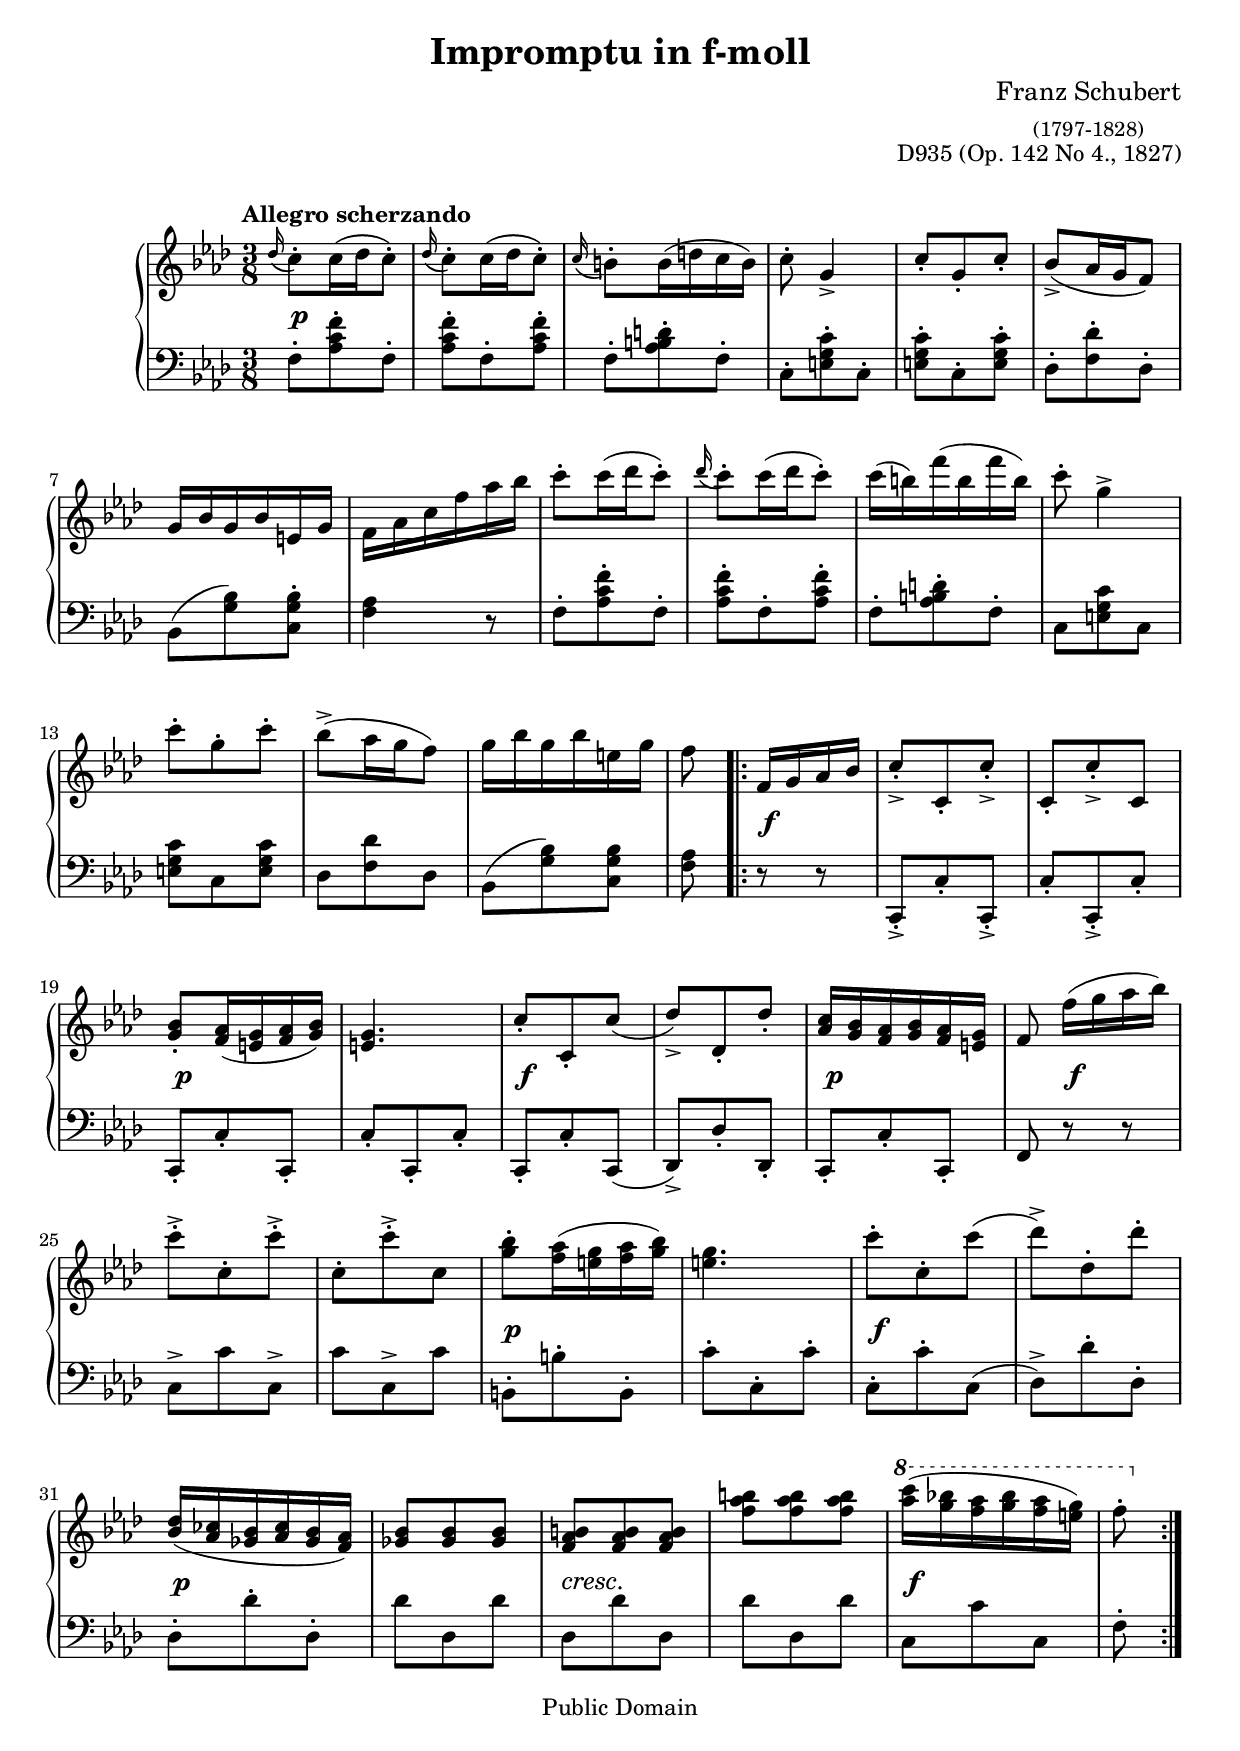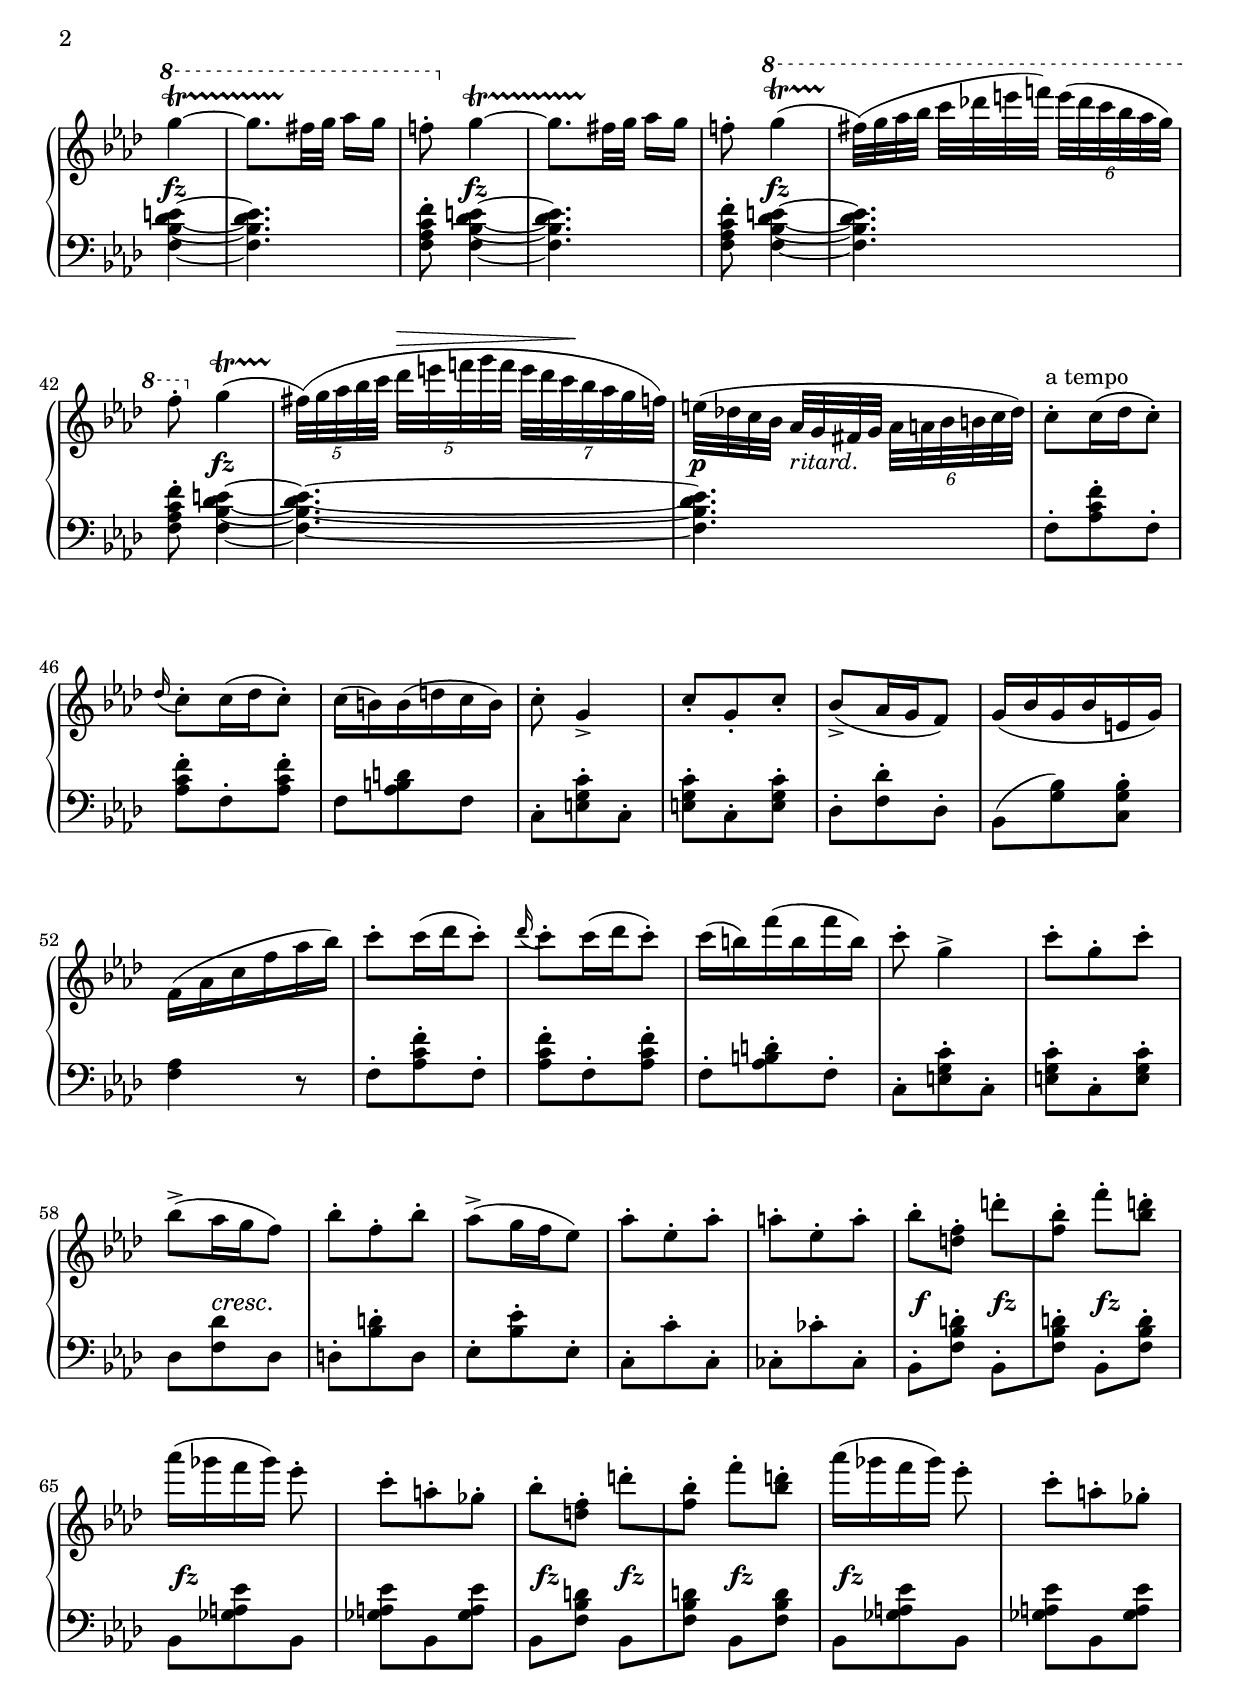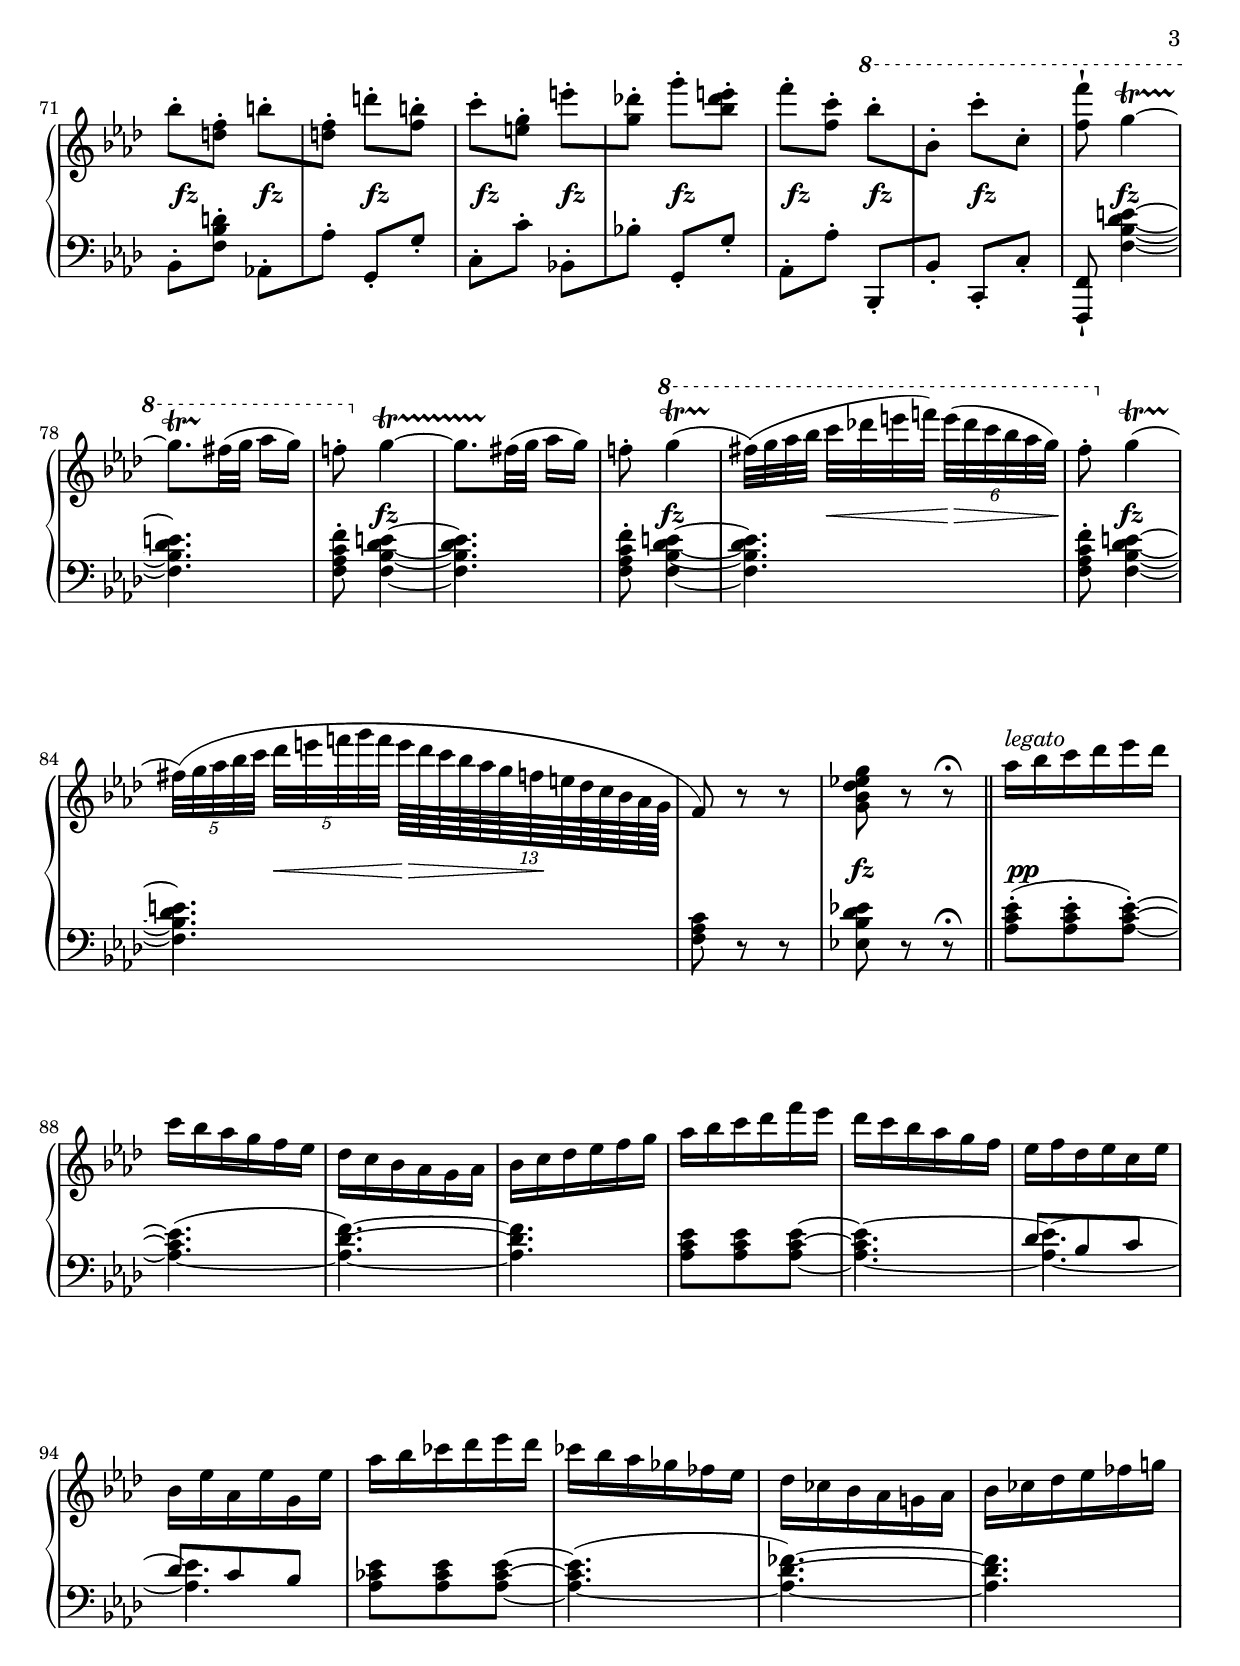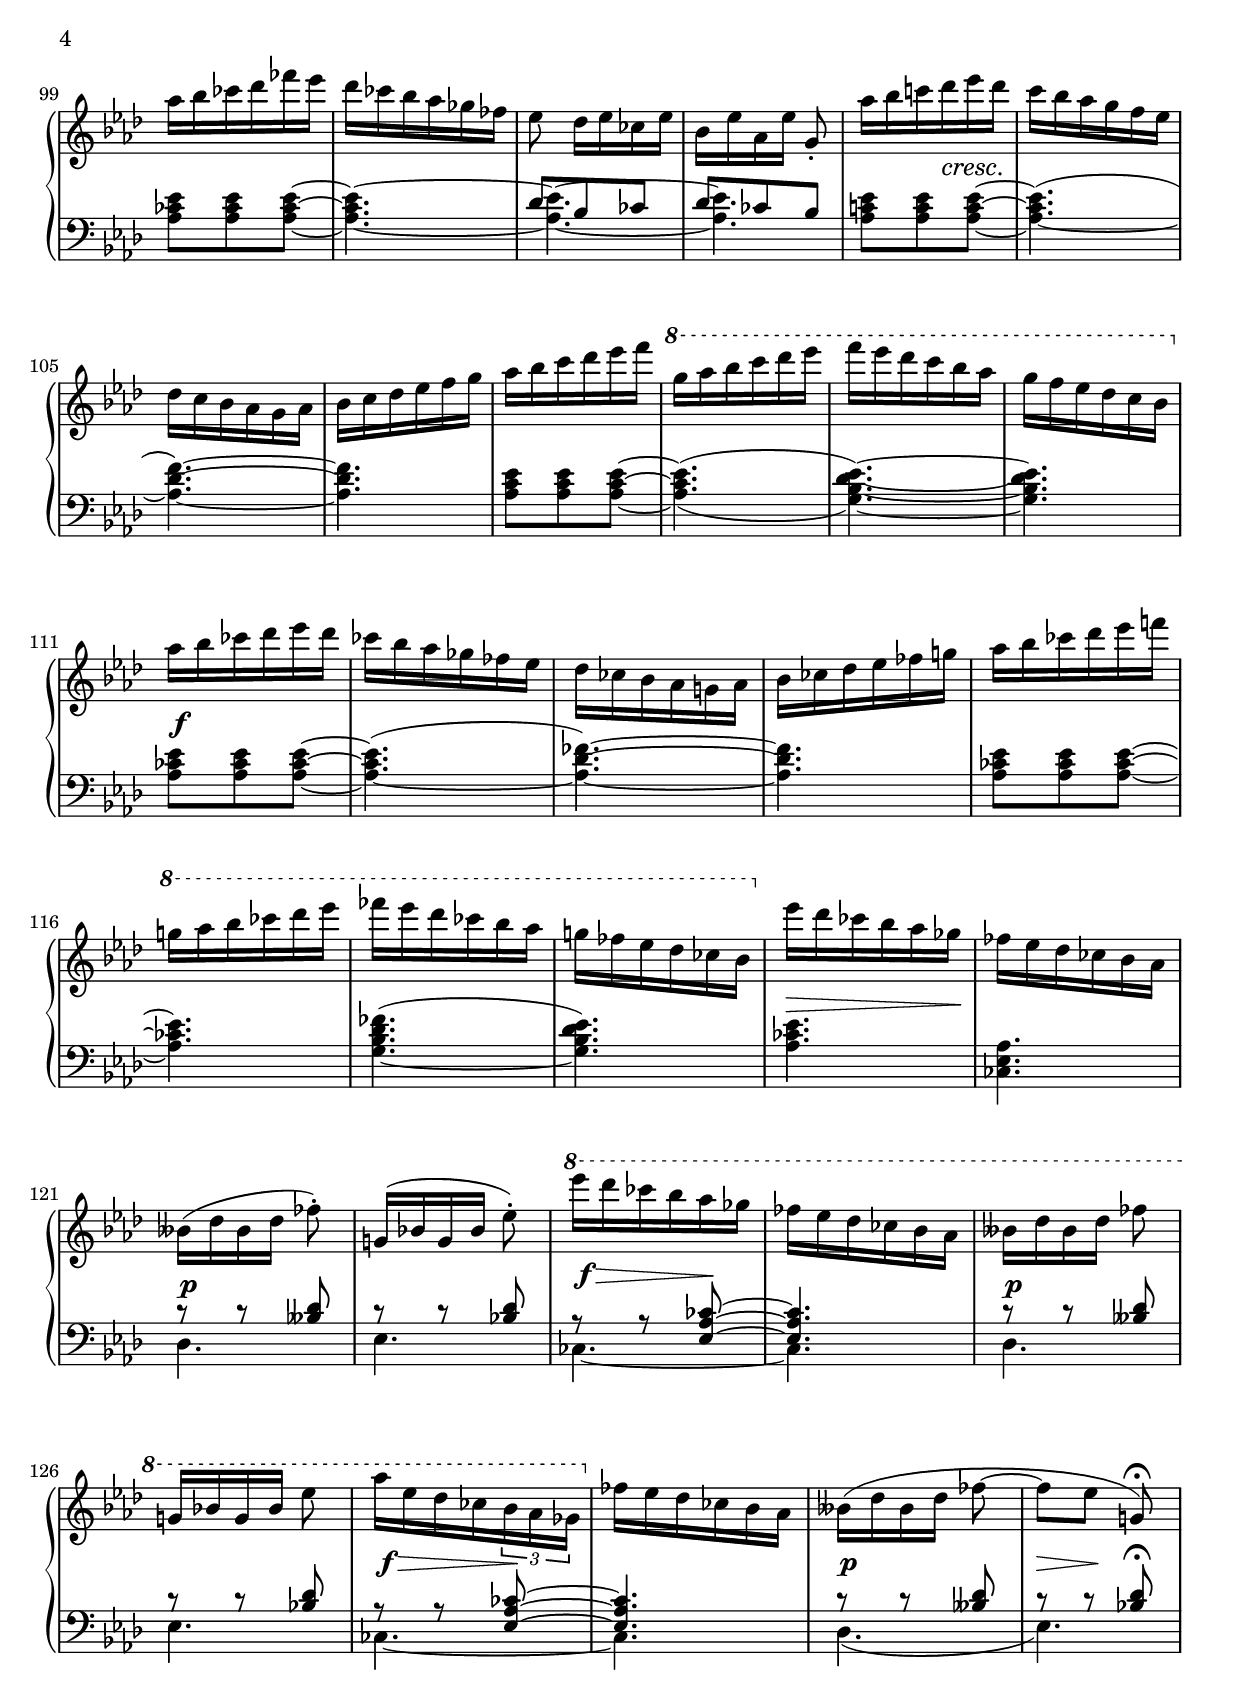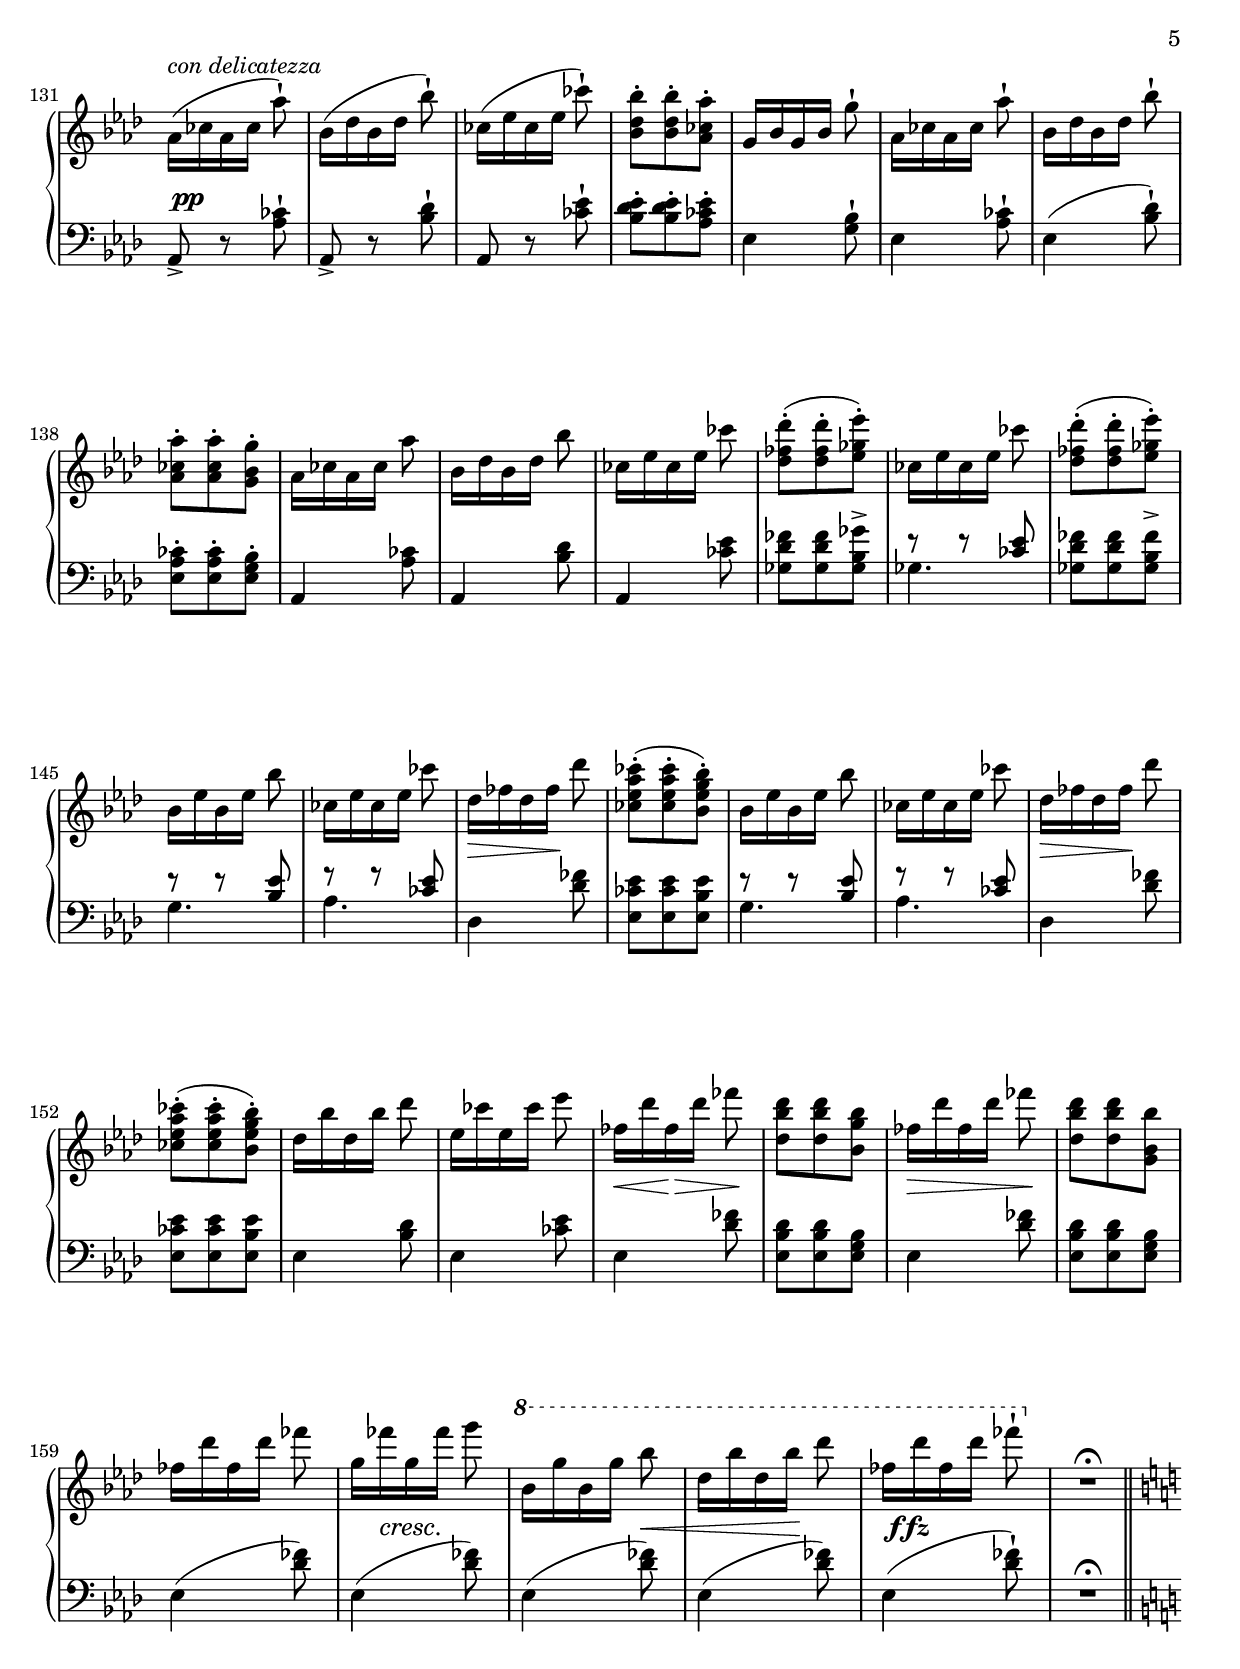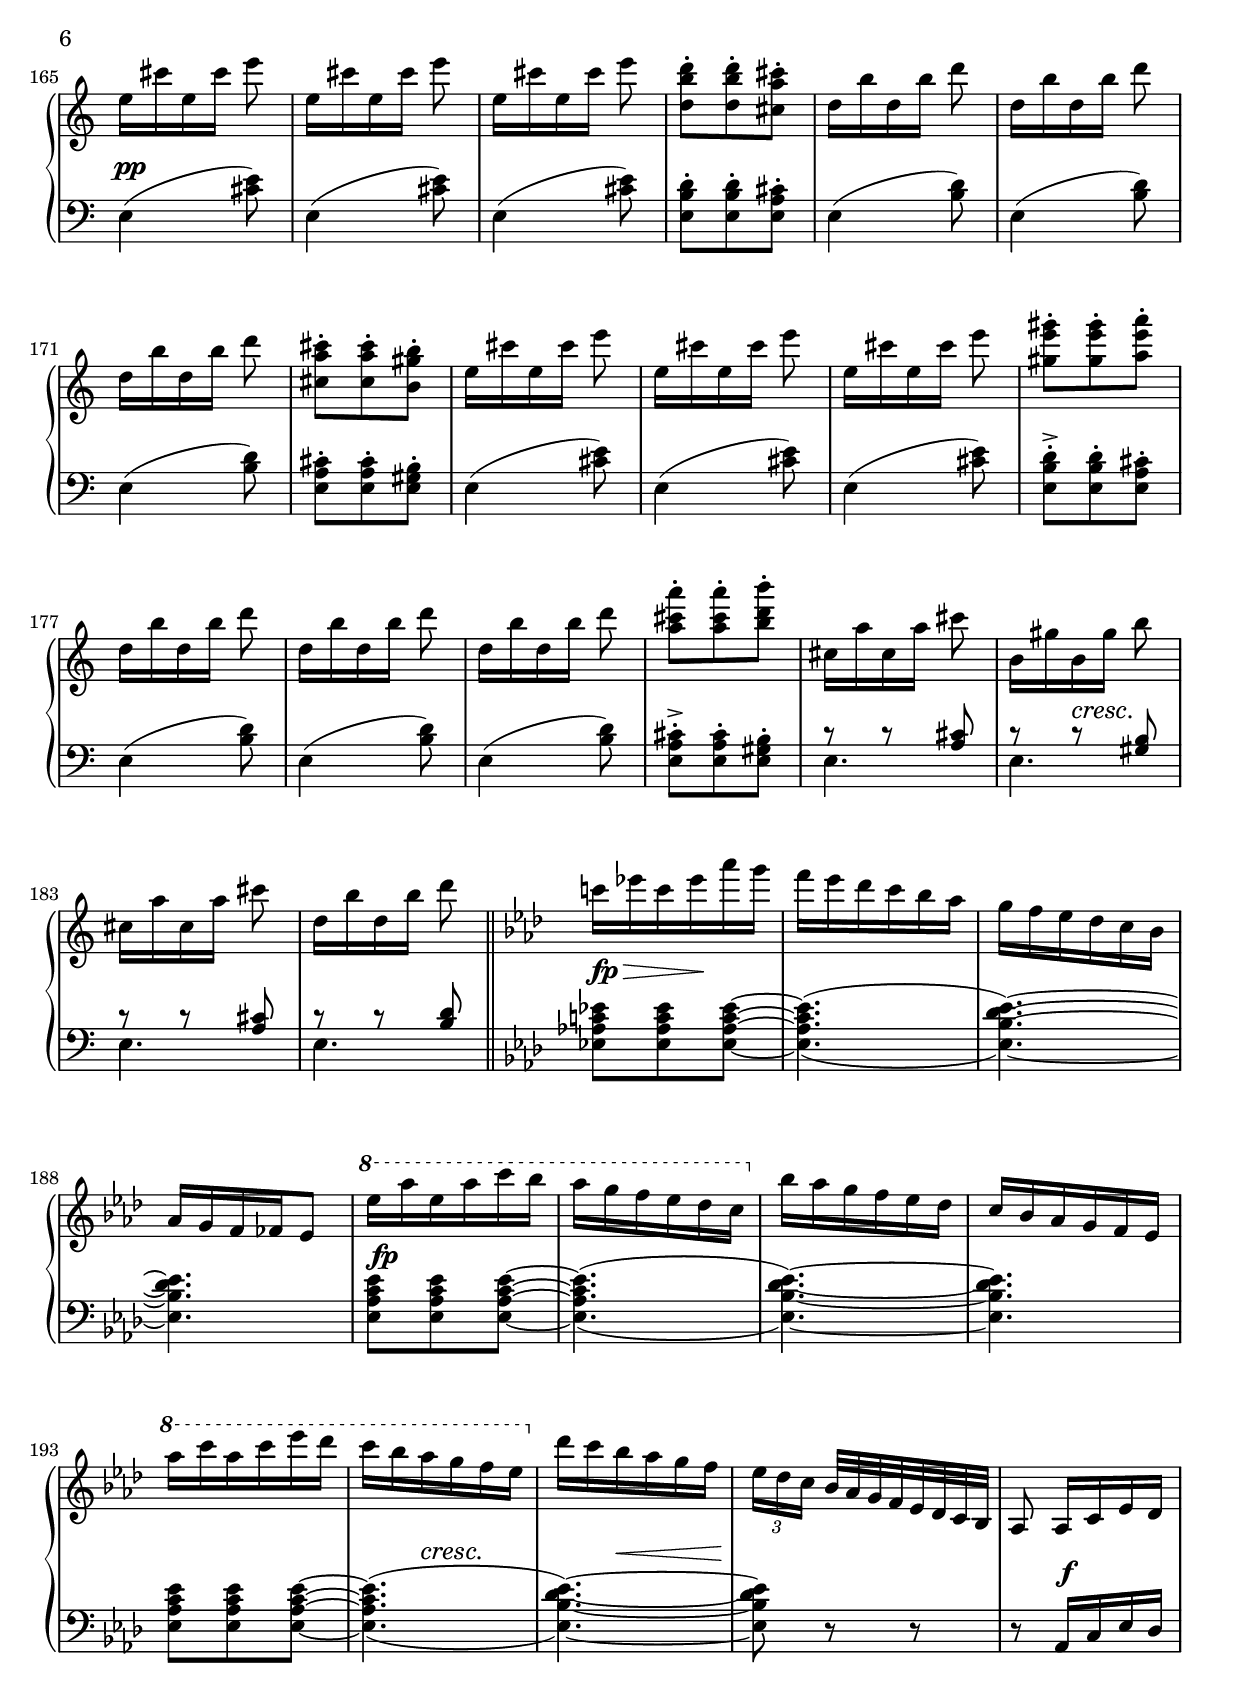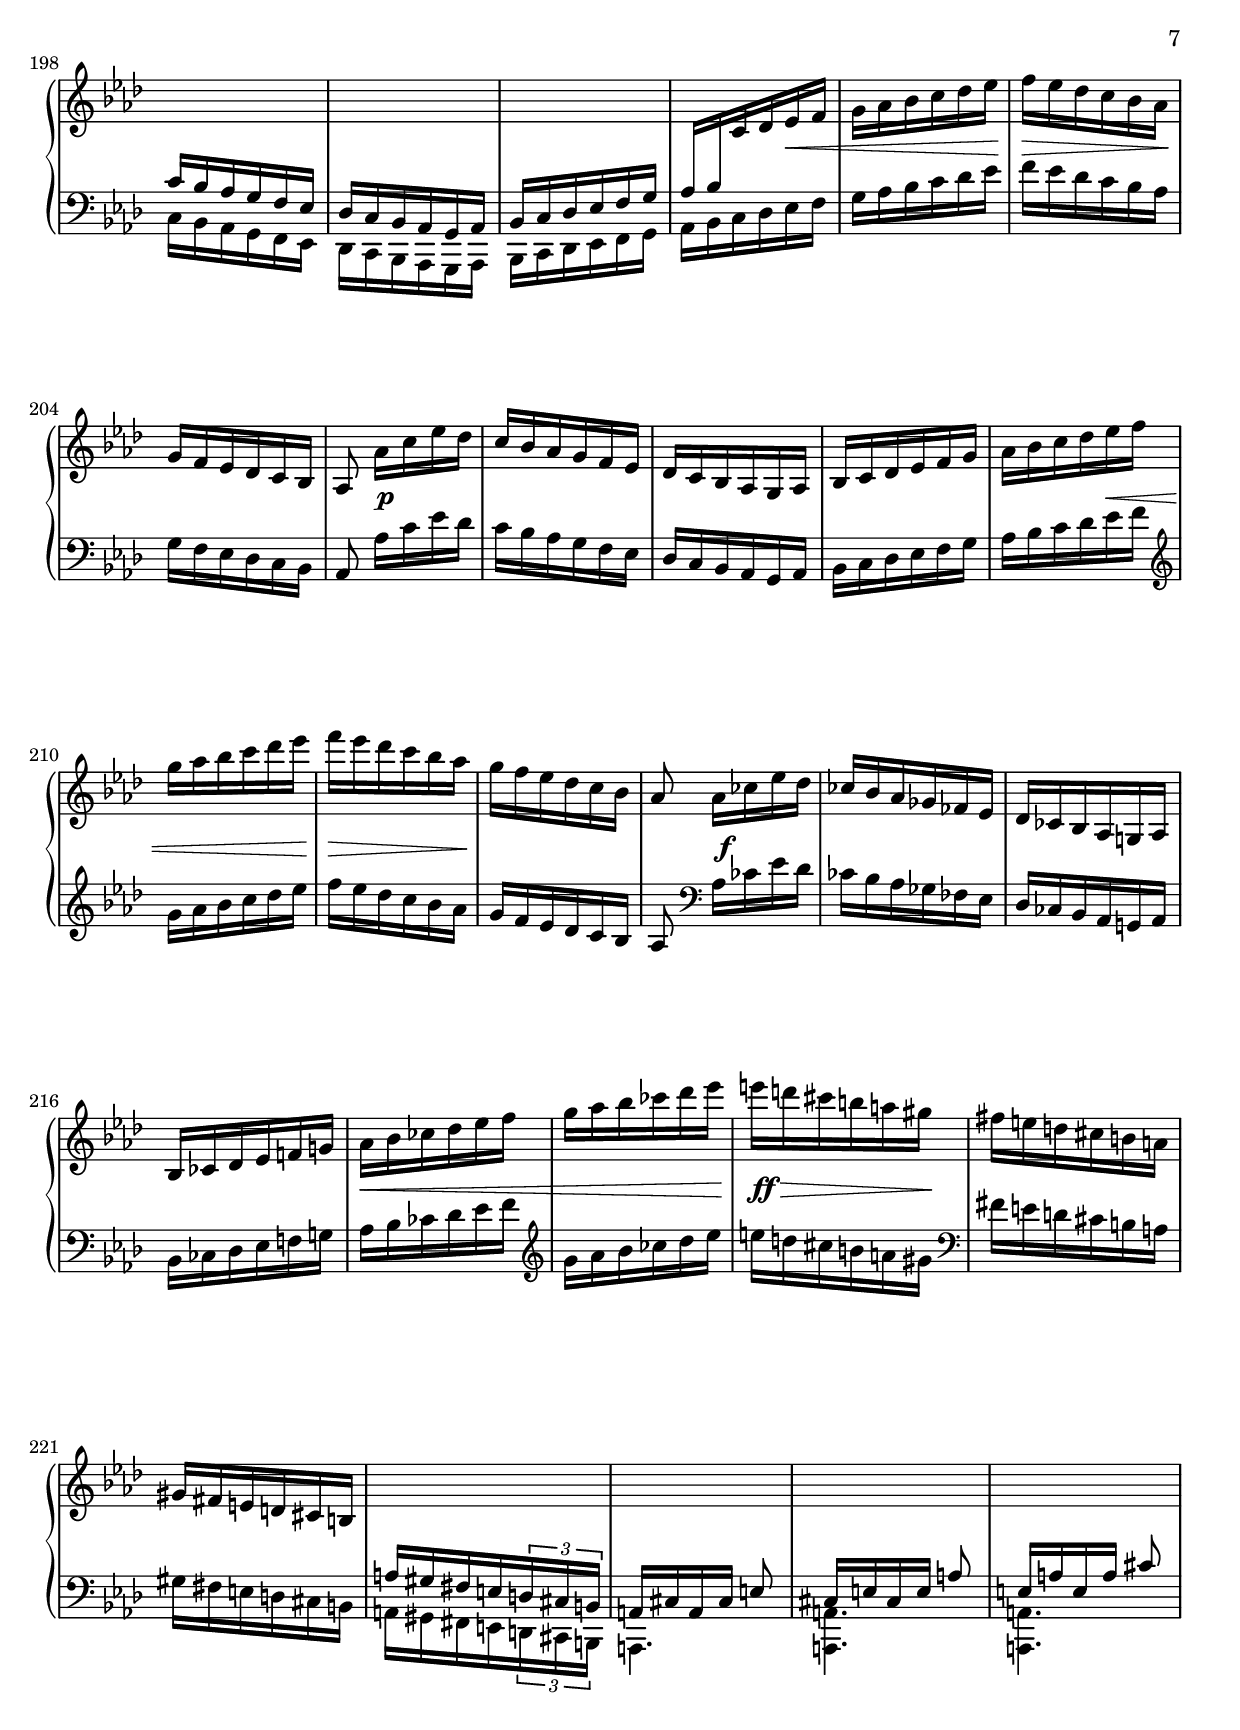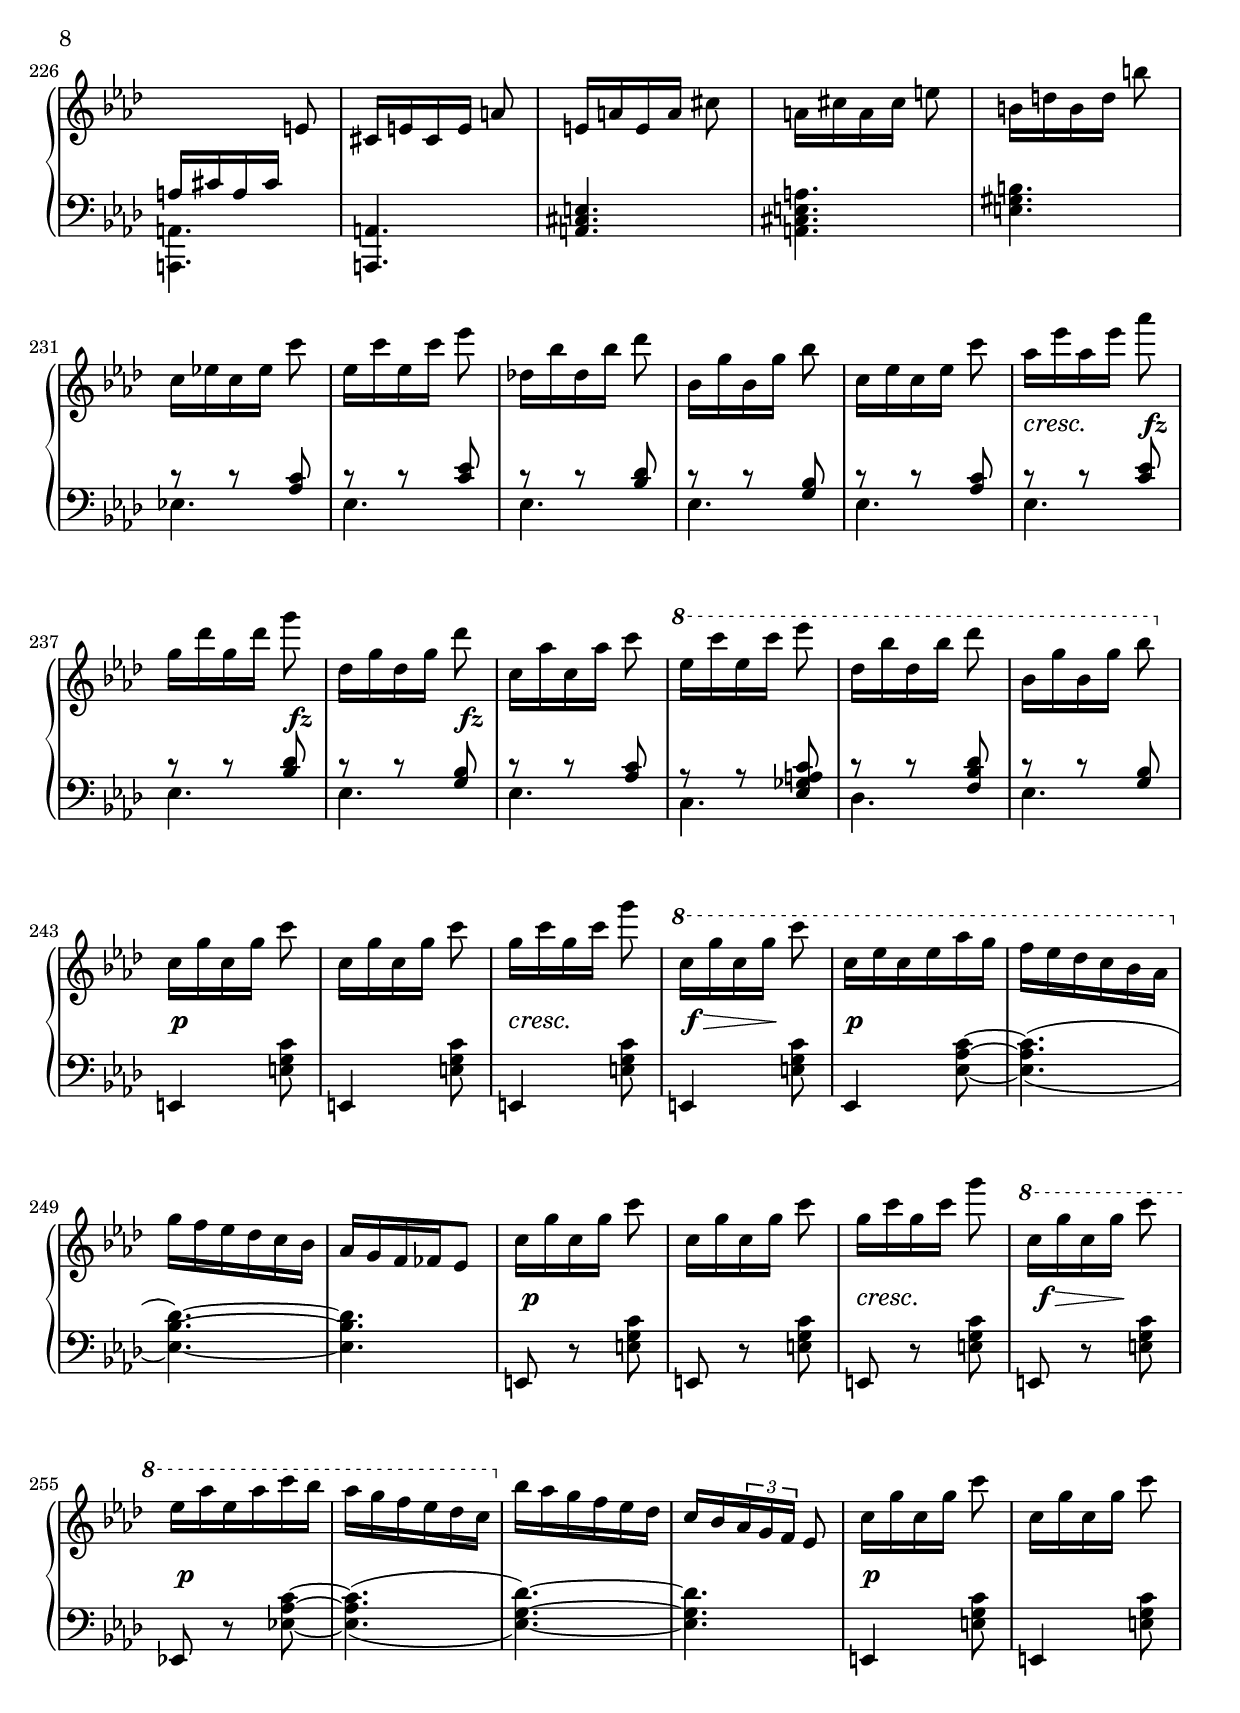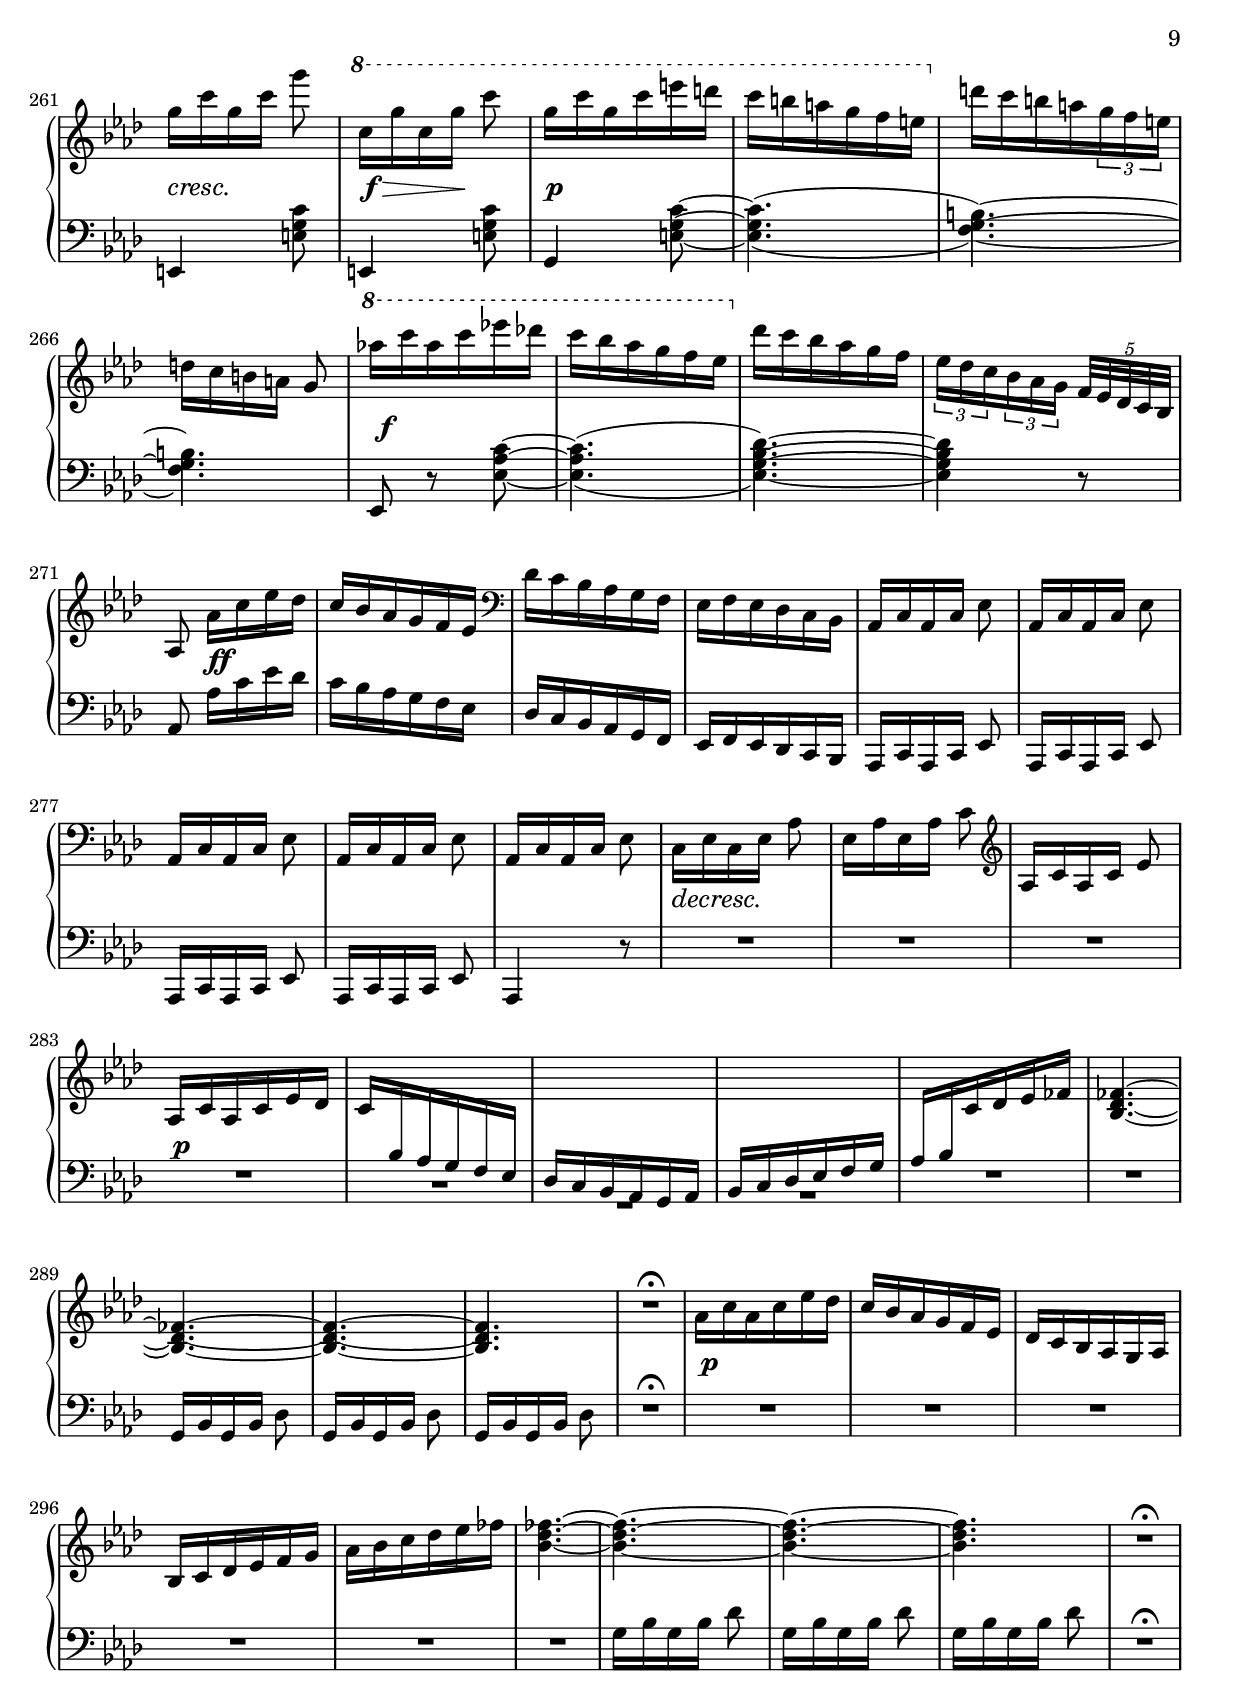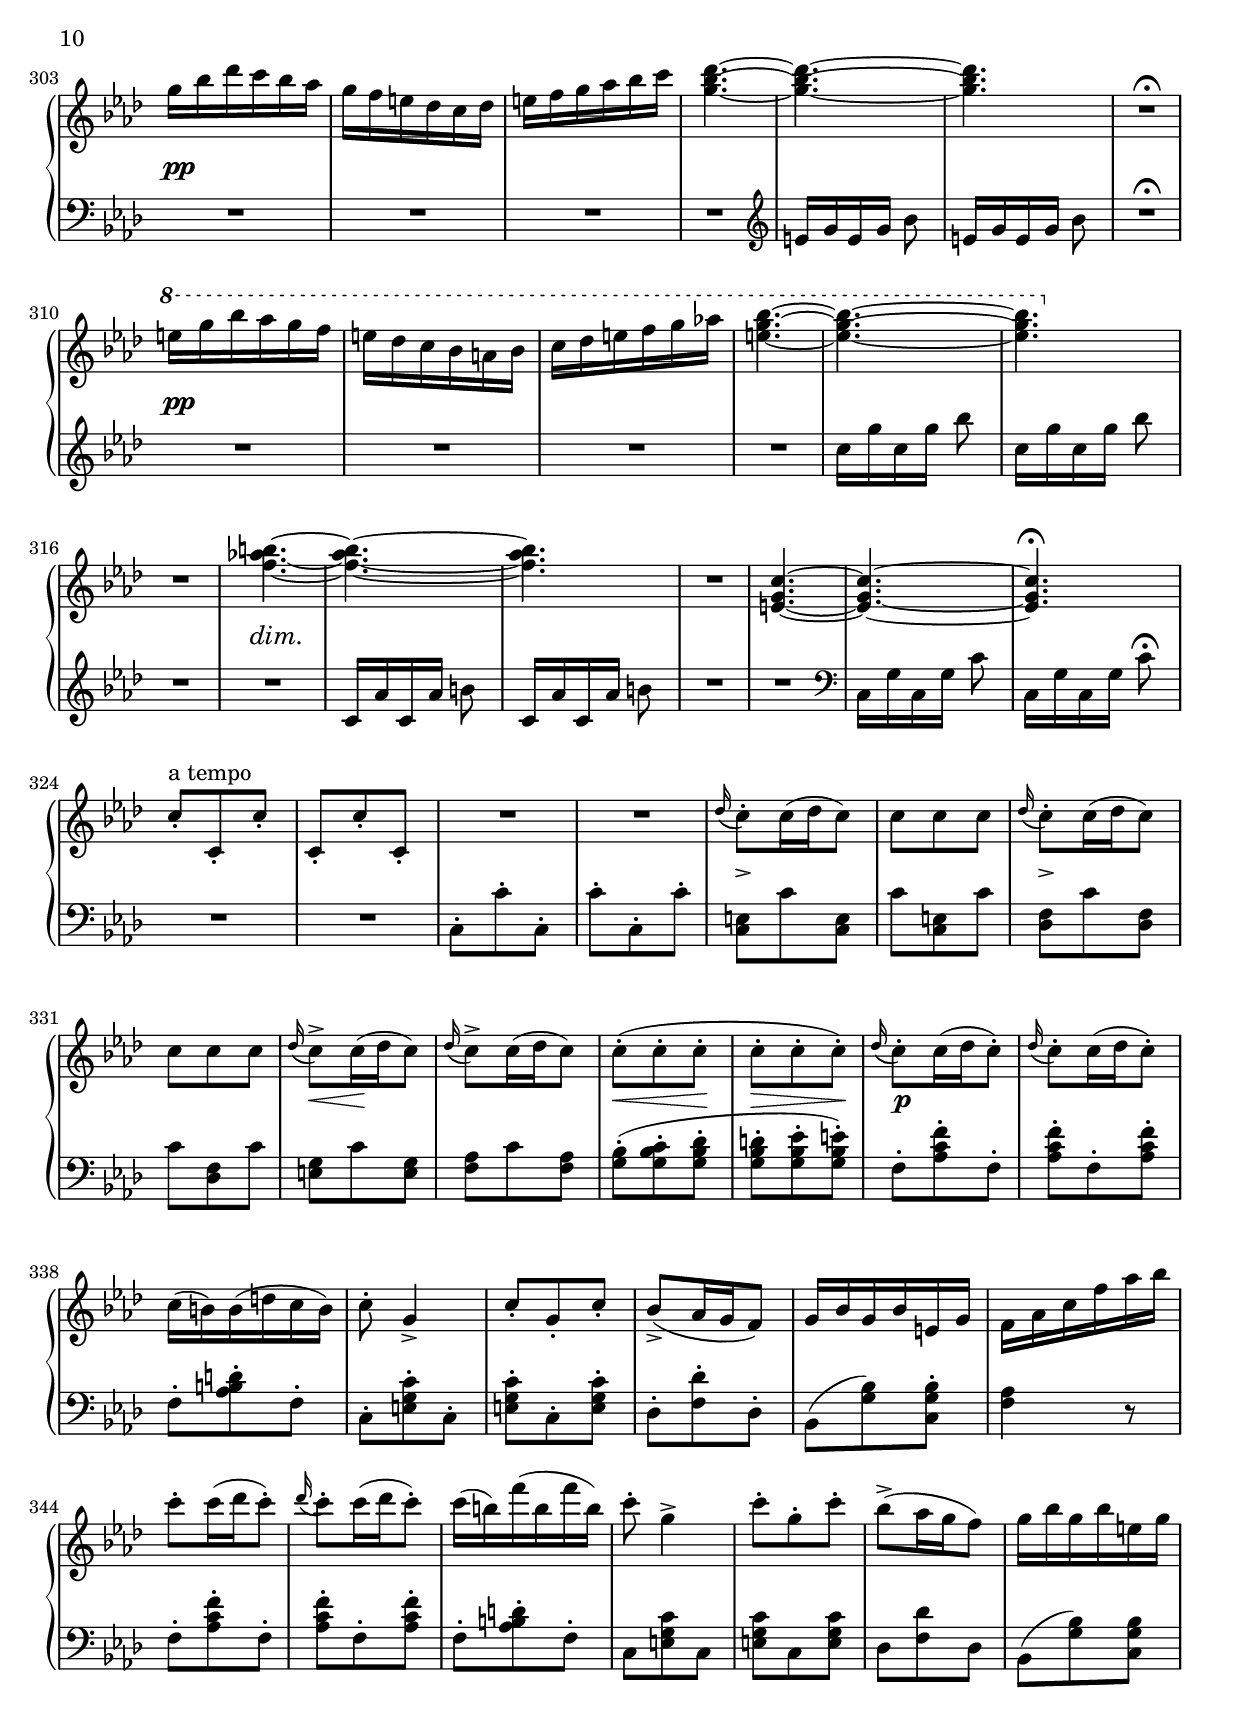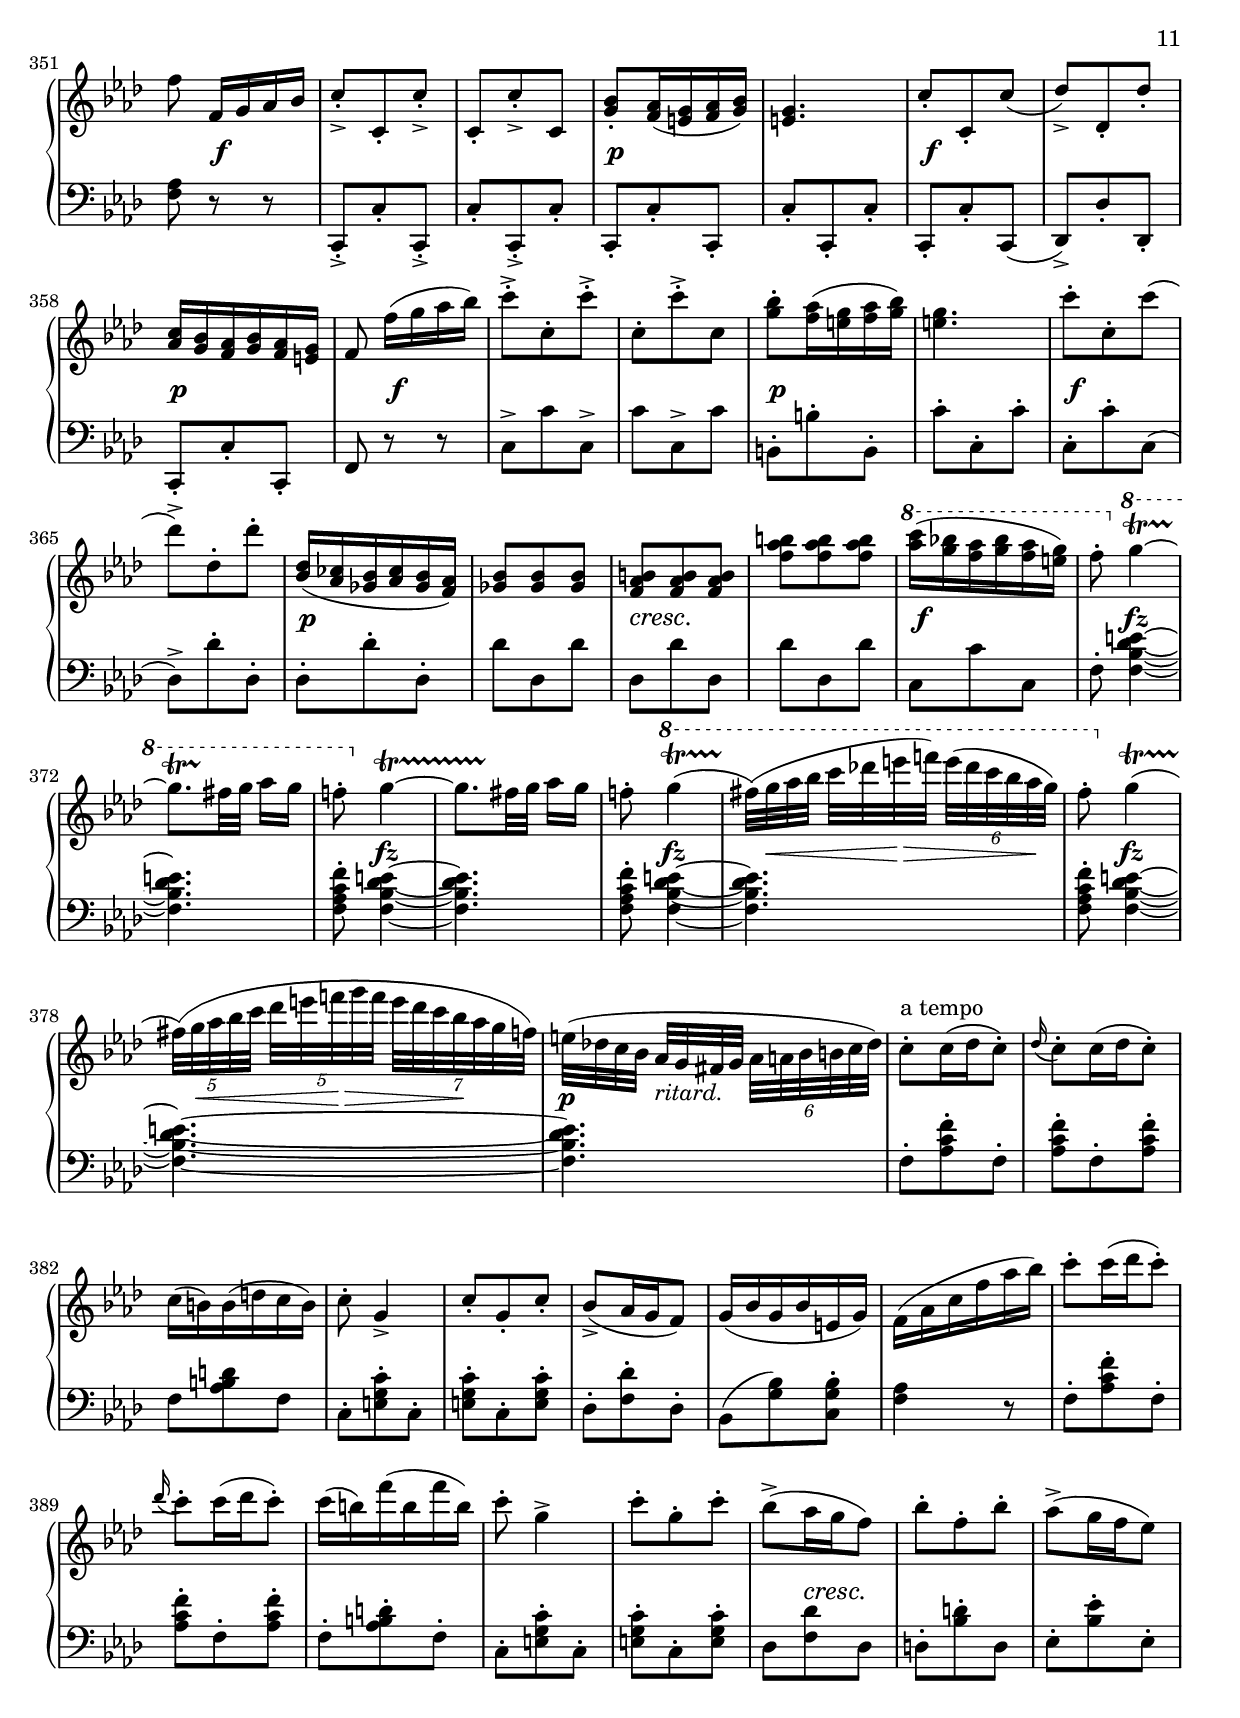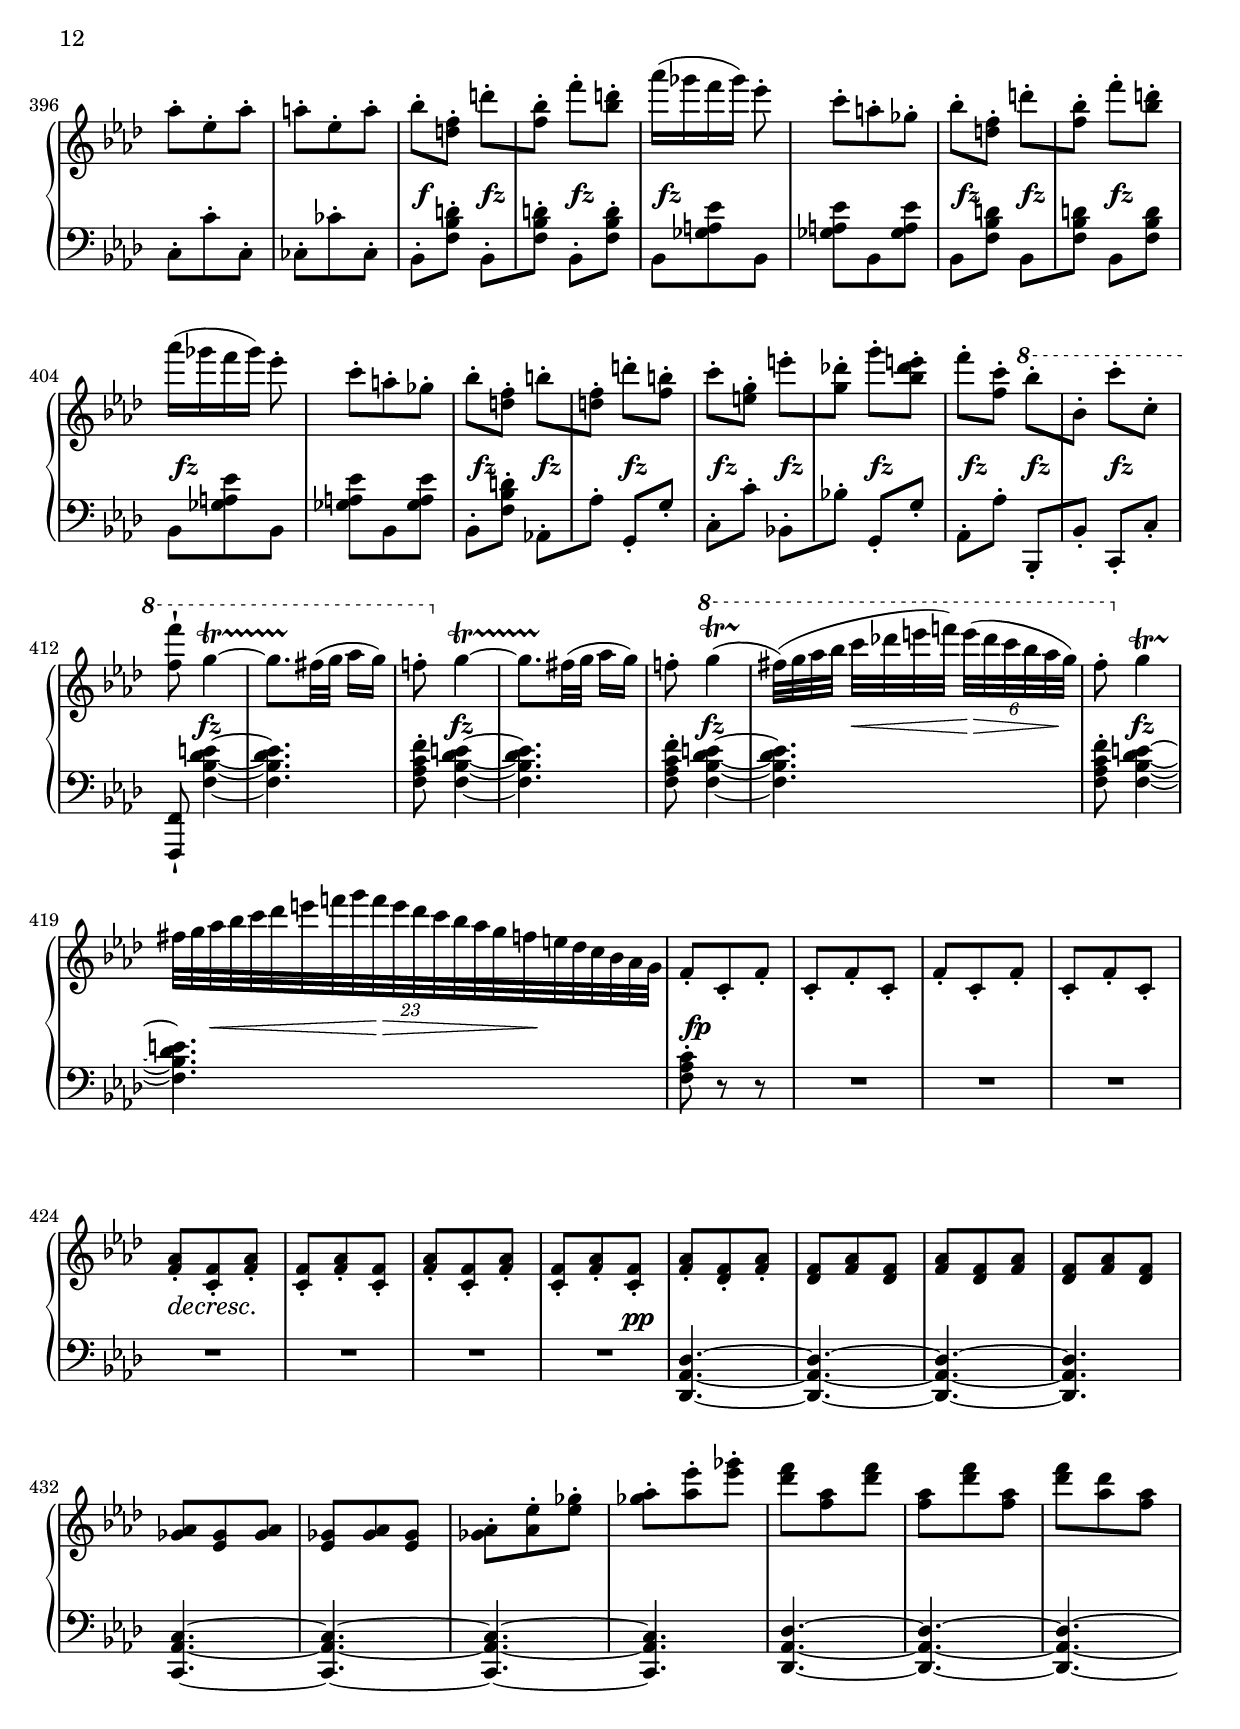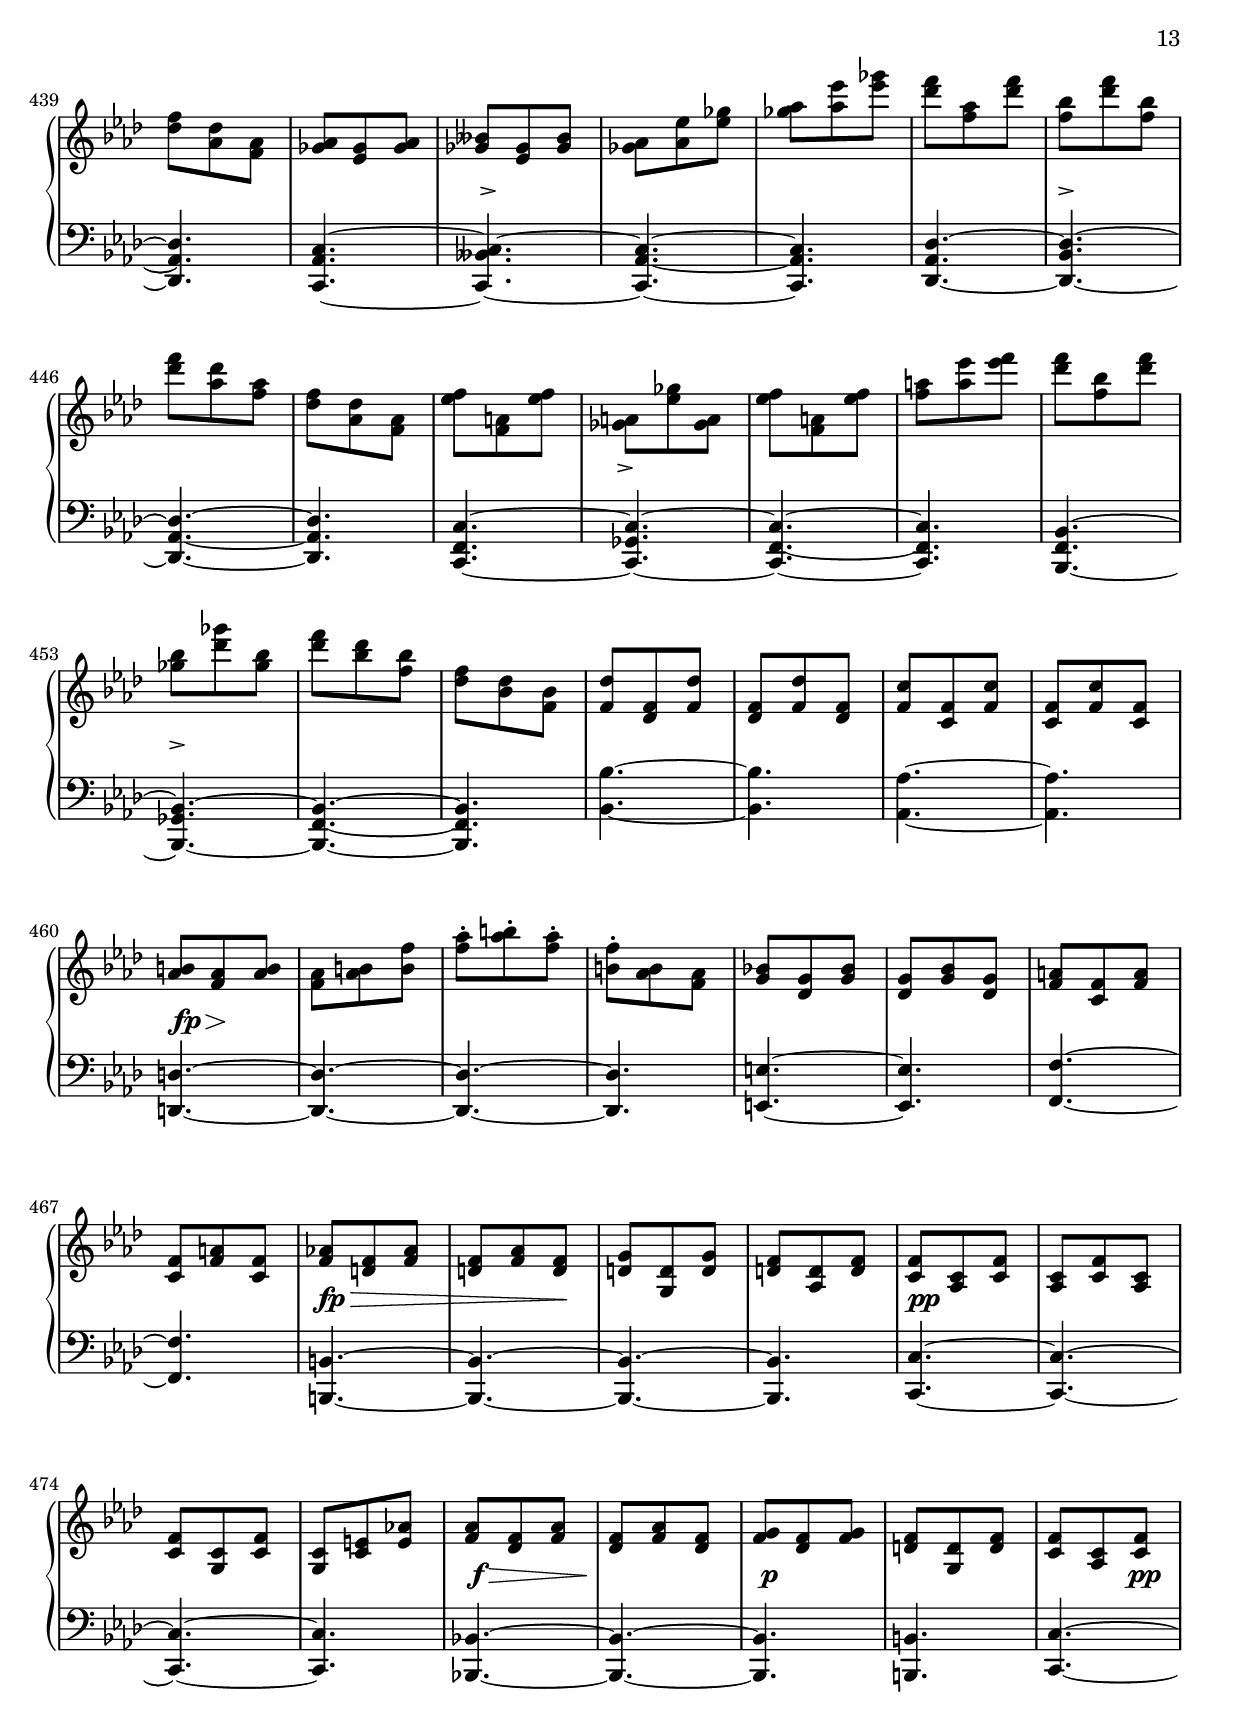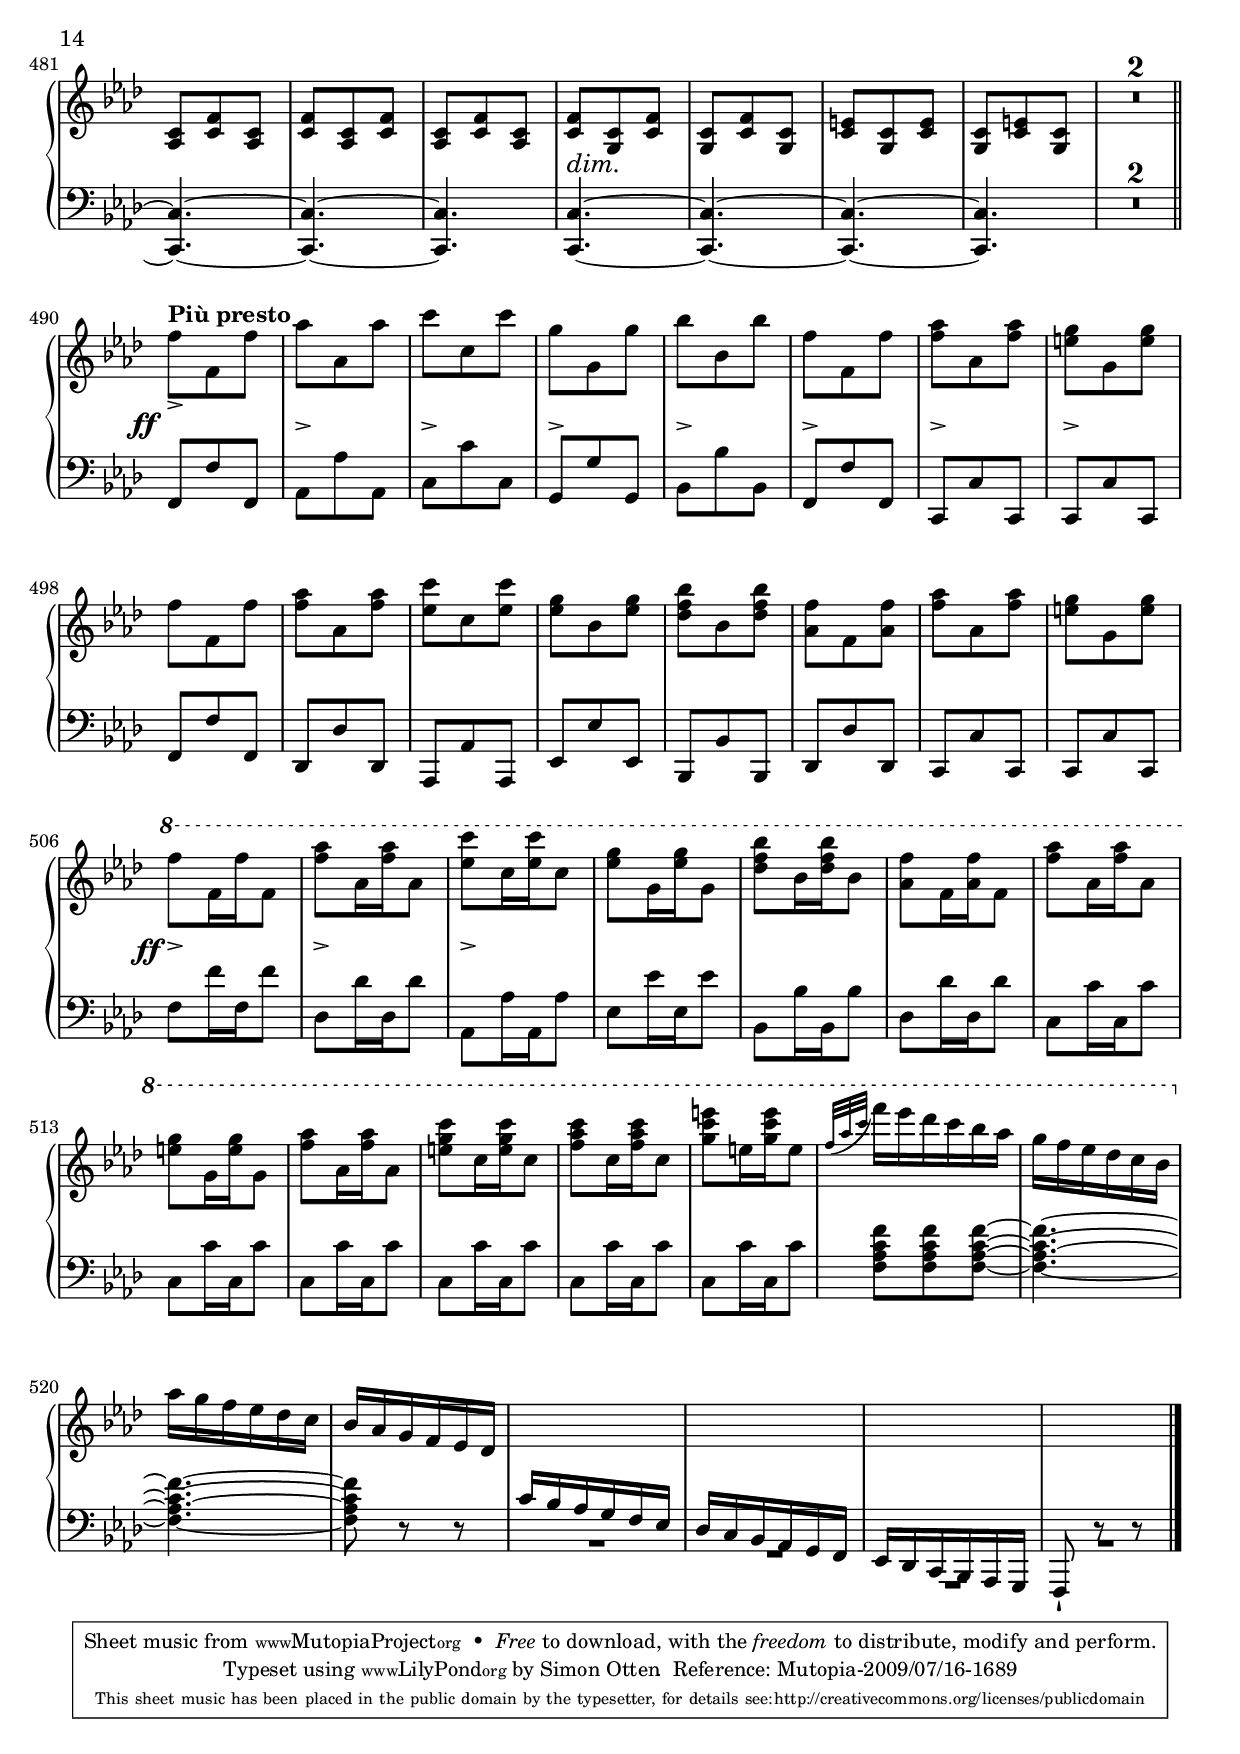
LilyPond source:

%%%%%%%%%%%%%%%%%%%%%%%%%%%%%%%%%%%%%%%%%%%%%%%%%%%%%%%%%%%%%%%%%%%%%%%%%%%%%%%
%                            Impromptu in f-moll                              %
%                         Franz Schubert (1797-1827)                          %
%                         D935 (Op. 142 No 4., 1827)                          %
%%%%%%%%%%%%%%%%%%%%%%%%%%%%%%%%%%%%%%%%%%%%%%%%%%%%%%%%%%%%%%%%%%%%%%%%%%%%%%%

\version "2.12.1"

\paper {
  between-system-padding = #1
  between-system-space = #2
  ragged-last-bottom = ##f
}

\header {
  title = "Impromptu in f-moll"
  composer = \markup \center-column { \larger "Franz Schubert" \small "(1797-1828)" }
  opus = "D935 (Op. 142 No 4., 1827)"
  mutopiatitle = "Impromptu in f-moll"
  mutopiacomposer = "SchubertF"
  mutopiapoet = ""
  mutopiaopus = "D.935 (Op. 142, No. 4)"
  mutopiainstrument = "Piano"
  date = "1827"
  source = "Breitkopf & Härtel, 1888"
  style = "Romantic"
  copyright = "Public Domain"
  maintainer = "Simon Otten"
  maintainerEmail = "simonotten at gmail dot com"
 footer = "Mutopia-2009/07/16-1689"
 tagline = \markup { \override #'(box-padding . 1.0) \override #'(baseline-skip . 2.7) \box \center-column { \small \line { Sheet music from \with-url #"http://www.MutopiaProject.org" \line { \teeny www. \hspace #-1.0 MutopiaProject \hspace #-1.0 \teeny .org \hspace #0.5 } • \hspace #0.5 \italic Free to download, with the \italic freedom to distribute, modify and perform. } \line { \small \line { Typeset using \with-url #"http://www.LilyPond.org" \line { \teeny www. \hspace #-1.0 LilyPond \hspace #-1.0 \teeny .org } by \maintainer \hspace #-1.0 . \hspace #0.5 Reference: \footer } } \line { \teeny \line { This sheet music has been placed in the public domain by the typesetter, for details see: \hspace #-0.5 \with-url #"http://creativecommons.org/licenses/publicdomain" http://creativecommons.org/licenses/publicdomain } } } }
}

%%%%%%%%%%%%%%%%%%%%%%%%%%%%%%%%%%%%%%%%%%%%%%%%%%%%%%%%%%%%%%%%%%%%%%%%%%%%%%%
%                                 right hand                                  %
%%%%%%%%%%%%%%%%%%%%%%%%%%%%%%%%%%%%%%%%%%%%%%%%%%%%%%%%%%%%%%%%%%%%%%%%%%%%%%%

upper = \relative c'' { 

\clef treble
\key f \minor
\time 3/8
\set Score.tempoHideNote = ##t

%1-8
\tempo "Allegro scherzando" 8 = 190
\appoggiatura des16  c8-. c16( des c8-.)
\appoggiatura des16 c8-. c16( des c8-.)
\appoggiatura c16  b8-. b16( d c b)
c8-. g4->
c8-. g-. c-.
bes->( as16 g f8)
g16 bes g bes e, g
f16 as c f as bes

%9-16
c8-. c16( des c8-.)
\appoggiatura des16  c8-. c16( des c8-.)
c16( b) f'( b, f' b,)
c8-. g4->
c8-. g-. c-.
bes->( as16 g f8)
g16 bes g bes e, g
f8 

%16-24
\bar "|:" f,16 g as bes
c8-.-> c,-. c'-.->
c,-. c'-.-> c, 
<g' bes>8-. <f as>16( <e g> <f as> <g bes>)
<e g>4.
c'8-. c,-. c'(
des8)-> des,-. des'-.
<as c>16 <g bes> <f as> <g bes> <f as> <e g>
f8

%24-31
f'16[( g as bes])
c8-.-> c,-. c'-.->
c,-. c'-.-> c,
<g' bes>8-. <f as>16( <e g> <f as> <g bes>)
<e g>4.
c'8-. c,-. c'(
des8)-> des,-. des'-.
<bes, des>16( <as ces> <ges bes> <as ces> <ges bes> <f as>)

%32-36
<ges bes>8 <ges bes> <ges bes>
<f as b>8  <f as b> <f as b>
<f' as b>8 <f as b> <f as b>
\ottava #1 <as' c>16( <g bes!> <f as> <g bes> <f as> <e g>)
f8-. \bar ":|" \ottava #0
\pageBreak

%36-44
\ottava #1 g4~\startTrillSpan
g8. fis32\stopTrillSpan g as16[ g]
f!8-. \ottava #0 g,4~\startTrillSpan
g8. fis32\stopTrillSpan g as16[ g]
f!8-. \ottava #1 g'4(\startTrillSpan
fis32)[(\stopTrillSpan g as bes] c[ des! e! f!]) \times 4/6{ e( des c bes as g) }
f8-. \ottava #0 g,4(\startTrillSpan
\times 4/5{ fis32[)(\stopTrillSpan g as bes c] } \times 4/5{ des[^\> e! f! g f]} \times 4/7 {e[ des c\! bes as g f]) }
e32[( des! c bes] as[_\markup{ \italic ritard. } g fis g] \times 4/6{ as a bes b c des) }

%45-52
c8-.^\markup{ a tempo } c16( des c8-.)
\appoggiatura des16 c8-. c16( des c8-.)
c16( b) b( d c b)
c8-. g4->
c8-. g-. c-.
bes8->( as16 g f8)
g16( bes g bes e, g)
f16( as c f as bes)

%53-62
c8-. c16( des c8-.)
\appoggiatura des16  c8-. c16( des c8-.)
c16( b) f'( b, f' b,)
c8-. g4->
c8-. g-. c-.
bes8->( as16 g f8)
bes8-. f-. bes-.
as8->( g16 f es8)
as8-. es-. as-.
a8-. es-. a-.
\noPageBreak

%63-70
bes8-.[ <f d>-.] d'-.[
<f,bes>8-.] f'-.[ <bes, d>-.]
as'16[( ges f ges]) es8-.
c8-. a-. ges-.
bes8-.[ <f d>-.] d'-.[
<f,bes>8-.] f'-.[ <bes, d>-.]
as'16[( ges f ges]) es8-.
c8-. a-. ges-.

%71-77
bes8-.[ <f d>-.] b-.[
<f d>8-.] d'-.[ <b f>-.]
c8-.[ <g e>-.] e'-.[
<des! g,>8-.] g-.[ <e des bes>-.]
f8-.[ <c f,>-.] \ottava #1 bes'-.[
bes,8-.] c'-.[ c,-.]
<f f'>8-|

%77-86
g4~\startTrillSpan
g8. fis32(\stopTrillSpan g as16[ g])
f!8-. \ottava #0 g,4~\startTrillSpan
g8. fis32(\stopTrillSpan g as16[ g])
f!8-. \ottava #1 g'4(\startTrillSpan
fis32)[(\stopTrillSpan g as bes] c[ des! e! f!]) \times 4/6{ e( des c bes as g) }
f8-. \ottava #0 g,4(\startTrillSpan
\times 4/5{ fis32[)(\stopTrillSpan g as bes c] } \times 4/5{ des[ e! f! g f]} \times 8/13 {e64[ des c bes as g f e des c bes as g] }
f8) r r
<g bes des es! g>8 r r^\fermataMarkup \bar "||"

%87-94
\stemDown
as'16^\markup{ \italic legato } bes c des es des
c bes as g f es
des c bes as g as
bes c des es f g
as bes c des f es
des c bes as g f
es f des es c es
bes es as, es' g, es'

%94-102
as16 bes ces des es des
ces bes as ges fes es
des ces bes as g! as 
bes ces des es fes g!
as bes ces des fes es
des ces bes as ges fes
es8 des16[ es ces es]
bes[ es as, es'] \stemNeutral g,8-.

%103-110
\stemDown
as'16 bes c! des es des
c bes as g f es
des c bes as g as
bes c des es f g
as bes c des es f
\ottava #1 g as bes c des es
f es des c bes as
g f es des c bes \ottava #0

%111-122
as16 bes ces des es des
ces bes as ges fes es
des ces bes as g! as
bes ces des es fes g!
as bes ces des es f!
\ottava #1 g! as bes ces des es
fes es des ces bes as
g! fes es des ces bes
\ottava #0 es des ces bes as ges
fes es des ces bes as
\stemNeutral beses[( des beses des] fes8-.)
g,!16[( bes! g bes] es8-.)

%123-130
\ottava #1 es''16 des ces bes as ges
fes es des ces bes as
beses[ des beses des] fes8
g,!16[ bes! g bes] es8
as16[ es des ces \times 2/3{ bes as ges] }
\ottava #0 fes es des ces bes as
beses[( des beses des] fes8~
fes[ es] g,!8)^\fermataMarkup
\pageBreak

%131-138
as16[(^\markup { \italic "con delicatezza" } ces as ces] as'8-|)
bes,16[( des bes des] bes'8-|)
ces,16[( es ces es] ces'8-|)
<bes, des bes'>-. <bes des bes'>-. <as ces as'>-.
g16[ bes g bes] g'8-|
as,16[ ces as ces] as'8-|
bes,16[ des bes des] bes'8-|
<as, ces as'>-. <as ces as'>-. <g bes g'>-.

%139-145
as16[ ces as ces] as'8
bes,16[ des bes des] bes'8
ces,16[ es ces es] ces'8
<des, fes des'>-.( <des fes des'>-. <es ges es'>-.)
ces16[ es ces es] ces'8
<des, fes des'>-.( <des fes des'>-. <es ges es'>-.)

%146-152
bes16[ es bes es] bes'8
ces,16[ es ces es] ces'8
des,16[ fes des fes] des'8
<ces, es as ces>-.( <ces es as ces>-. <bes es g bes>-.)
bes16[ es bes es] bes'8
ces,16[ es ces es] ces'8
des,16[ fes des fes] des'8
<ces, es as ces>-.( <ces es as ces>-. <bes es g bes>-.)

%153-158
des16[ bes' des, bes'] des8
es,16[ ces' es, ces'] es8
fes,16[ des' fes, des'] fes8
<des, bes' des> <des bes' des> <bes g' bes>
fes'16[ des' fes, des'] fes8
<des, bes' des> <des bes' des> <bes g bes'>

%159-164
fes'16[ des' fes, des'] fes8
g,16[ fes' g, fes'] g8
\ottava #1 bes,16[ g' bes, g'] bes8
des,16[ bes' des, bes'] des8
fes,16[ des' fes, des'] fes8-|
\ottava #0 R1*3/8^\fermataMarkup \bar "||"
\pageBreak

%165-176
\key c \major
e,,16[ cis' e, cis'] e8
e,16[ cis' e, cis'] e8
e,16[ cis' e, cis'] e8
<d, b' d>-. <d b' d>-. <cis a' cis>-.
d16[ b' d, b'] d8
d,16[ b' d, b'] d8
d,16[ b' d, b'] d8
<cis, a' cis>-. <cis a' cis>-. <b gis' b>-.
e16[ cis' e, cis'] e8
e,16[ cis' e, cis'] e8
e,16[ cis' e, cis'] e8
<gis, e' gis>-. <gis e' gis>-. <a e' a>-.

%177-184
d,16[ b' d, b'] d8
d,16[ b' d, b'] d8
d,16[ b' d, b'] d8
<a cis a'>-. <a cis a'>-. <b d b'>-.
cis,16[ a' cis, a'] cis8
b,16[ gis' b, gis'] b8
cis,16[ a' cis, a'] cis8
d,16[ b' d, b'] d8 \bar "||"

%185-196
\key f \minor
c!16 es! c es as g
f es des c bes as
g f es des c bes
as g f fes es8
\ottava #1 es''16 as es as c bes
as g f es des c \ottava #0
bes as g f es des
c bes as g f es
\ottava #1 as'' c as c es des
c bes as g f es \ottava #0
des c bes as g f
\times 2/3 { es[ des c] } bes32 as g f es des c bes

%197-204
as8 as16[ c es des]
\change Staff = "lower" \stemUp c bes as g f es
des c bes as g as
bes c des es f g
as bes \change Staff = "upper" c des es f \stemNeutral 
g as bes c des es
f es des c bes as
g f es des c bes

%205-212
as8 as'16[ c es des]
c bes as g f es
des c bes as g as
bes c des es f g
as bes c des es f
g as bes c des es
f es des c bes as
g f es des c bes

%213-222
as8 as16[ ces es des]
ces bes as ges fes es
des ces bes as g! as
bes ces des es f! g!
as bes ces des es f
g as bes ces des es
e d cis b a gis
fis e d cis b a
gis fis e d cis b
\change Staff = "lower" \stemUp a gis fis e \times 2/3 { d cis b }

%223-230
a16[ cis a cis] e8
cis16[ e cis e] a8
e16[ a e a] cis8
a16[ cis a cis] \change Staff = "upper" \stemNeutral e8
cis16[ e cis e] a8
e16[ a e a] cis8
a16[ cis a cis] e8
b16[ d b d] b'8

%231-242
c,16[ es! c es] c'8
es,16[ c' es, c'] es8
des,!16[ bes' des, bes'] des8
bes,16[ g' bes, g'] bes8
c,16[ es c es] c'8
as16[ es' as, es'] as8
g,16[ des' g, des'] g8
des,16[ g des g] des'8
c,16[ as' c, as'] c8
\ottava #1 es16[ c' es, c'] es8
des,16[ bes' des, bes'] des8
bes,16[ g' bes, g'] bes8 \ottava #0

%243-250
c,,16[ g' c, g'] c8
c,16[ g' c, g'] c8
g16[ c g c] g'8
\ottava #1 c,16[ g' c, g'] c8
c,16 es c es as g
f es des c bes as \ottava #0
g f es des c bes
as g f fes es8

%251-258
c'16[ g' c, g'] c8
c,16[ g' c, g'] c8
g16[ c g c] g'8
\ottava #1 c,16[ g' c, g'] c8
es,16 as es as c bes
as g f es des c \ottava #0
bes as g f es des
c[ bes \times 2/3 { as g f] } es8

%259-266
c'16[ g' c, g'] c8
c,16[ g' c, g'] c8
g16[ c g c] g'8
\ottava #1 c,16[ g' c, g'] c8
g16 c g c e d
c b a g f e \ottava #0
d c b a \times 2/3 { g f e }
d[ c b a] g8

%267-270
\ottava #1 as''!16 c as c es! des!
c bes as g f es \ottava #0
des c bes as g f
\times 2/3 { es[ des c } \times 2/3 { bes as g] } \times 4/5 { f32[ es des c bes] }

%271-282
as8 as'16[ c es des]
c bes as g f es
\clef bass des c bes as g f
es f es des c bes
as[ c as c] es8
as,16[ c as c] es8
as,16[ c as c] es8
as,16[ c as c] es8
as,16[ c as c] es8
c16[ es c es] as8
es16[ as es as] c8
\clef treble as16[ c as c] es8

%283-292
\stemUp
as,16 c as c es des
c \change Staff = "lower" bes as g f es
des c bes as g as
bes c des es f g
as bes \change Staff = "upper" c des es fes
<bes, des fes>4.~
<bes des fes>4.~
<bes des fes>4.~
<bes des fes>4.
R1*3/8^\fermataMarkup \stemNeutral

%293-302
as'16 c as c es des
c bes as g f es
des c bes as g as
bes c des es f g
as bes c des es fes
<bes, des fes>4.~
<bes des fes>~
<bes des fes>~
<bes des fes>
R1*3/8^\fermataMarkup
\pageBreak

%303-309
g'16 bes des c bes as
g f e des c des
e f g as bes c
<g bes des>4.~
<g bes des>~
<g bes des>
R1*3/8^\fermataMarkup

%310-316
\ottava #1 e'16 g bes as g f
e des c bes a bes
c des e f g as!
<e g bes>4.~
<e g bes>~
<e g bes> \ottava #0
R1*3/8

%317-323
<f, as! b>4.~
<f as b>~
<f as b>
R1*3/8
<e, g c>4.~
<e g c>~
<e g c>^\fermataMarkup

%324-335
c'8-.^\markup { a tempo } c,-. c'-.
c,-. c'-. c,-.
R1*2*3/8
\appoggiatura des'16 c8-. c16( des c8)
c c c
\appoggiatura des16 c8-. c16( des c8)
c c c
\appoggiatura des16 c8-> c16( des c8)
\appoggiatura des16 c8-> c16( des c8)
c-.( c-. c-.
c-. c-. c-.)

%336-343
\appoggiatura des16 c8-. c16( des c8-.)
\appoggiatura des16 c8-. c16( des c8-.)
c16( b) b( d c b)
c8-. g4->
c8-. g-. c-.
bes->( as16 g f8)
g16 bes g bes e, g
f16 as c f as bes

%344-351
c8-. c16( des c8-.)
\appoggiatura des16  c8-. c16( des c8-.)
c16( b) f'( b, f' b,)
c8-. g4->
c8-. g-. c-.
bes->( as16 g f8)
g16 bes g bes e, g
f8 

%351-359
f,16[ g as bes]
c8-.-> c,-. c'-.->
c,-. c'-.-> c, 
<g' bes>8-. <f as>16( <e g> <f as> <g bes>)
<e g>4.
c'8-. c,-. c'(
des8)-> des,-. des'-.
<as c>16 <g bes> <f as> <g bes> <f as> <e g>
f8

%359-363
f'16[( g as bes])
c8-.-> c,-. c'-.->
c,-. c'-.-> c,
<g' bes>8-. <f as>16( <e g> <f as> <g bes>)
<e g>4.
c'8-. c,-. c'(
des8)-> des,-. des'-.
<bes, des>16( <as ces> <ges bes> <as ces> <ges bes> <f as>)

%364-371 
<ges bes>8 <ges bes> <ges bes>
<f as b>8  <f as b> <f as b>
<f' as b>8 <f as b> <f as b>
\ottava #1 <as' c>16( <g bes!> <f as> <g bes> <f as> <e g>)
f8-. \ottava #0

%371-379
\ottava #1 g4~\startTrillSpan
g8. fis32\stopTrillSpan g as16[ g]
f!8-. \ottava #0 g,4~\startTrillSpan
g8. fis32\stopTrillSpan g as16[ g]
f!8-. \ottava #1 g'4(\startTrillSpan
fis32)[(\stopTrillSpan g as bes] c[ des! e!\! f!]) \times 4/6{ e( des c bes as g) }
f8-. \ottava #0 g,4(\startTrillSpan
\times 4/5{ fis32[)(\stopTrillSpan g as bes c] } \times 4/5{ des[ e! f! g f]} \times 4/7 {e[ des c bes as g f]) }
e32[( des! c bes] as[_\markup{ \italic ritard. } g fis g] \times 4/6{ as a bes b c des) }

%380-387
c8-.^\markup{ a tempo } c16( des c8-.)
\appoggiatura des16 c8-. c16( des c8-.)
c16( b) b( d c b)
c8-. g4->
c8-. g-. c-.
bes8->( as16 g f8)
g16( bes g bes e, g)
f16( as c f as bes)

%388-397
\crescTextCresc
c8-. c16( des c8-.)
\appoggiatura des16  c8-. c16( des c8-.)
c16( b) f'( b, f' b,)
c8-. g4->
c8-. g-. c-.
bes8->( as16 g f8)
bes8-. f-. bes-.
as8->( g16 f es8)
as8-. es-. as-.
a8-. es-. a-.

%398-405
bes8-.[ <f d>-.] d'-.[
<f,bes>8-.] f'-.[ <bes, d>-.]
as'16[( ges f ges]) es8-.
c8-. a-. ges-.
bes8-.[ <f d>-.] d'-.[
<f,bes>8-.] f'-.[ <bes, d>-.]
as'16[( ges f ges]) es8-.
c8-. a-. ges-.

%406-412
bes8-.[ <f d>-.] b-.[
<f d>8-.] d'-.[ <b f>-.]
c8-.[ <g e>-.] e'-.[
<des! g,>8-.] g-.[ <e des bes>-.]
f8-.[ <c f,>-.] \ottava #1 bes'-.[
bes,8-.] c'-.[ c,-.]
<f f'>8-|

%412-419
g4~\startTrillSpan
g8. fis32(\stopTrillSpan g as16[ g])
f!8-. \ottava #0 g,4~\startTrillSpan
g8. fis32(\stopTrillSpan g as16[ g])
f!8-. \ottava #1 g'4(\startTrillSpan
fis32)[(\stopTrillSpan g as bes] c[ des! e! f!]) \times 4/6{ e( des c bes as g) }
f8-. \ottava #0 g,4\startTrillSpan
\times 12/23{ fis32\stopTrillSpan g as bes c des e! f! g f e des c bes as g f e des c bes as g }

%420-427
f8-. c-. f-.
c-. f-. c-. 
f-. c-. f-. 
c-. f-. c-.
<f as>-. <c f>-. <f as>-.
<c f>-. <f as>-. <c f>-.
<f as>-. <c f>-. <f as>-.
<c f>-. <f as>-. <c f>-.

%428-435
<f as>8-. <des f>-. <f as>-.
<des f> <f as> <des f>
<f as> <des f> <f as>
<des f> <f as> <des f>
<ges as> <es ges> <ges as>
<es ges> <ges as> <es ges>
<ges as>-. <as es'>-. <es' ges>-.
<ges as>-. <as es'>-. <es' ges>-.

%436-443
<des f>8 <f, as> <des' f>
<f, as> <des' f> <f, as>
<des' f> <as des> <f as>
<des f> <as des> <f as>
<ges as> <es ges> <ges as>
<ges beses> <es ges> <ges beses>
<ges as> <as es'> <es' ges>
<ges as> <as es'> <es' ges>

%444-451
<des f>8 <f, as> <des' f>
<f, bes> <des' f> <f, bes>
<des' f> <as des> <f as>
<des f> <as des> <f as>
<es' f> <f, a> <es' f>
<ges, a> <es' ges> <ges, a>
<es' f> <f, a> <es' f>
<f a> <a es'> <es' f>

%452-459
<des f> <f, bes> <des' f>
<ges, bes> <des' ges> <ges, bes>
<des' f> <bes des> <f bes>
<des f> <bes des> <f bes>
<f des'> <des f> <f des'>
<des f> <f des'> <des f>
<f c'> <c f> <f c'>
<c f> <f c'> <c f>

%460-467
<as' b> <f as> <as b>
<f as> <as b> <b f'>
<f' as>-. <as b>-. <f as>-.
<f b,>-. <as, b> <f as>
<g bes!> <des g> <g bes>
<des g> <g bes> <des g>
<f a> <c f> <f a>
<c f> <f a> <c f>

%468-475
<f as!> <d f> <f as>
<d f> <f as> <d f>
<d g> <d g,> <d g>
<d f> <d as> <d f>
<c f> <as c> <c f>
<as c> <c f> <as c>
<c f> <g c> <c f>
<g c> <c e> <e as!>

%476-483
<f as> <des f> <f as>
<des f> <f as> <des f>
<f g> <des f> <f g>
<d f> <d g,> <d f>
<c f> <c as> <c f>
<c as> <c f> <c as>
<c f> <c as> <c f>
<c as> <c f> <c as>

%484-489
<c f> <c g> <c f>
<c g> <c f> <c g>
<c e> <g c> <c e>
<c g> <c e> <c g> \compressFullBarRests
R1*2*3/8 \bar "||"
\break

%490-497
\tempo \markup { Più presto } 8 = 350
f'8_\accent f, f'
as as, as'
c c, c'
g g, g'
bes bes, bes'
f f, f'
<f as> as, <f' as>
<e g> g, <e' g>

%498-505
f8 f, f'
<f as> as, <f' as>
<es c'> c <es c'>
<es g> bes <es g>
<des f bes> bes <des f bes>
<as f'> f <as f'>
<f' as> as, <f' as>
<e g> g, <e' g>

%506-513
\ottava #1 f'8 f,16 f' f,8
<f' as>8 as,16 <f' as> as,8
<es' c'>8 c16 <es c'> c8
<es g>8 g,16 <es' g> g,8
<des' f bes>8 bes16 <des f bes> bes8
<as f'>8 f16 <as f'> f8
<f' as>8 as,16 <f' as> as,8
<e' g>8 g,16 <e' g> g,8

%514-517
<f' as>8 as,16 <f' as> as,8
<e' g c>8 c16 <e g c> c8
<f as c>8 c16 <f as c> c8
<g' c e>8 e16 <g c e> e8

%518-525
\appoggiatura { f32[ as c] } f16 es des c bes as
g f es des c bes \ottava #0
as g f es des c
bes as g f es des \stemUp \change Staff = "lower"
c bes as g f es
des c bes as g f
es des c bes as g
f8-| r r \bar "|."
}

%%%%%%%%%%%%%%%%%%%%%%%%%%%%%%%%%%%%%%%%%%%%%%%%%%%%%%%%%%%%%%%%%%%%%%%%%%%%%%%
%                                 left hand                                   %
%%%%%%%%%%%%%%%%%%%%%%%%%%%%%%%%%%%%%%%%%%%%%%%%%%%%%%%%%%%%%%%%%%%%%%%%%%%%%%%

lower = \relative f {

\clef bass
\key f \minor
\time 3/8

%1-8
\grace s16 f8-. <as c f>-. f-.
\grace s16 <as c f>8-. f-. <as c f>-.
\grace s16 f8-. <as b d>-. f-.
c8-. <e g c>-. c-.
<e g c>8-. c-. <e g c>-.
des8-. <f des'>-. des-.
bes8( <g' bes>) <c, g' bes>-.
<f as>4 r8

%9-16
f8-. <as c f>-. f-.
\grace s16 <as c f>8-. f-. <as c f>-.
f8-. <as b d>-. f-.
c8 <e g c> c
<e g c>8 c <e g c>
des8 <f des'> des
bes8( <g' bes>) <c, g' bes>
<f as>8

%16-24
\bar "|:" r8 r
c,8-.-> c'-. c,-.->
c'8-. c,-.-> c'-.
c,8-. c'-. c,-.
c'8-. c,-. c'-.
c,8-. c'-. c,(
des8->) des'-. des,-.
c8-. c'-. c,-.
f8

%24-31
r8 r
c'8-> c' c,->
c'8 c,-> c'
b,8-. b'-. b,-.
c'8-. c,-. c'-.
c,8-. c'-. c,(
des8->) des'-. des,-.
des8-. des'-. des,-.

%32-36
des'8 des, des'
des,8 des' des,
des'8 des, des'
c,8 c' c,
f8-. \bar ":|"

%36-44
<f bes des e>4~
<f bes des e>4.
<f as c f>8-. <f bes des e>4~
<f bes des e>4.
<f as c f>8-. <f bes des e>4~
<f bes des e>4.
<f as c f>8-. <f bes des e>4~
<f bes des e>4.~
<f bes des e>4.

%45-52
f8-. <as c f>-. f-.
\grace s16 <as c f>8-. f-. <as c f>-.
f8 <as b d> f
c8-. <e g c>-. c-.
<e g c>8-. c-. <e g c>-.
des8-. <f des'>-. des-.
bes8( <g' bes>) <c, g' bes>-.
<f as>4 r8

%53-62
f8-. <as c f>-. f-.
\grace s16 <as c f>8-. f-. <as c f>-.
f8-. <as b d>-. f-.
c8-. <e g c>-. c-.
<e g c>8-. c-. <e g c>-.
des8 <f des'> des
d8-. <bes' d>-. d,
es8-. <bes' es>-. es,-.
c8-. c'-. c,-.
ces8-. ces'-. ces,-.

%63-70
bes8-.[ <f' bes d>-.] bes,-.[
<f' bes d>8-.] bes,-.[ <f' bes d>-.]
bes,8 <ges' a es'> bes,
<ges' a es'>8 bes, <ges' a es'>
bes,8[ <f' bes d>] bes,[
<f' bes d>8] bes,[ <f' bes d>]
bes,8 <ges' a es'> bes,
<ges' a es'>8 bes, <ges' a es'>

%71-77
bes,8-.[ <f' bes d>-.] as,!-.[
as'8-.] g,-.[ g'-.]
c,8-.[ c'-.] bes,!-.[
bes'!8-.] g,-.[ g'-.]
as,8-.[ as'-.] bes,,-.[
bes'8-.] c,-.[ c'-.]
<f, f,>8-|

%77-86
<f' bes des e>4~
<f bes des e>4.
<f as c f>8-. <f bes des e>4~
<f bes des e>4.
<f as c f>8-. <f bes des e>4~
<f bes des e>4.
<f as c f>8-. <f bes des e>4~
<f bes des e>4.
<f as c>8 r r
<es! bes' des es!>8 r r^\fermataMarkup \bar "||"

%86-94
<as c es>8-.( <as c es>-. <as~ c es>-.~)
\tieDown <as~ c es>4.(
\tieNeutral <as des f>~)
<as des f>
<< {
    s2.
    des8 bes c
    des c bes
} \\ {
    \tieNeutral
    \slurUp
    <as c es>8 <as c es> <as c es>~
    <as c es>4.~
    <as es'>4.~
    <as es'>4.
} >>

%95-102
<as ces es>8 <as ces es> <as~ ces es>~
\tieDown <as~ ces es>4.(
\tieNeutral <as des fes>~)
<as des fes>
<< {
    s2.
    des8 bes ces
    des ces bes
} \\ {
    \tieNeutral
    \slurUp
    <as ces es>8 <as ces es> <as ces es>~
    <as ces es>4.~
    <as es'>4.~ 
    <as es'>4.
}  >>

%103-110
<as c! es>8 <as c es> <as~ c es>~
\tieDown <as~ c es>4.(
\tieNeutral <as des f>~)
<as des f>
<as c es>8 <as c es> <as~ c es>~
\set doubleSlurs = ##t \tieDown <as~ c es>4.(
\tieNeutral <g bes des es>~)
<g bes des es> \set doubleSlurs = ##f

%111-120
<as ces es>8 <as ces es> <as~ ces es>~
\tieDown <as~ ces es>4.(
\tieNeutral <as des fes>~)
<as des fes>
<as ces es>8 <as ces es> <as~ ces es>~
\tieDown <as~ ces es>4.
<g~ bes des fes>(
<g bes des es>)
<as ces es>
<ces, es as>

%121-130
<< {
    r8 r <beses' des>
    r r <bes! des>
    r r <es, as ces>~
    <es as ces>4.
    r8 r <beses' des>
    r r <bes! des>
    r r <es, as ces>~
    <es as ces>4.
    r8 r <beses' des>
    r r <bes! des>^\fermataMarkup
} \\ {
    des,4.
    es
    ces~
    ces
    des
    es
    ces~
    ces
    des(
    es)
} >>

%131-138
as,8-> r <as' ces>-|
as,8-> r <bes' des>-|
as, r <ces' es>-|
<bes des es>-. <bes des es>-. <as ces es>-.
es4 <g bes>8-|
es4 <as ces>8-|
es4( <bes' des>8-|)
<es, as ces>-. <es as ces>-. <es g bes>-.

%139-144
as,4 <as' ces>8
as,4 <bes' des>8
as,4 <ces' es>8
<ges des' fes> <ges des' fes> <ges bes ges'>
<< {
    r8 r <ces es>
    s4.
} \\ {
    ges4.
    <ges des' fes>8 <ges des' fes> <ges bes fes'>
} >>

%145-152
<< {
    r8 r <bes es>
    r r <ces es>
    s2.
    r8 r <bes es>
    r r <ces es>
    s2.
} \\ {
    g4.
    as
    des,4 <des' fes>8
    <es, ces' es> <es ces' es> <es bes' es>
    g4.
    as
    des,4 <des' fes>8
    <es, ces' es> <es ces' es> <es bes' es>
} >>

%153-158
es4 <bes' des>8
es,4 <ces' es>8
es,4 <des' fes>8
<es, bes' des>8 <es bes' des> <es g bes>
es4 <des' fes>8
<es, bes' des>8 <es bes' des> <es g bes>

%159-164
es4( <des' fes>8)
es,4( <des' fes>8)
es,4( <des' fes>8)
es,4( <des' fes>8)
es,4( <des' fes>8-|)
R1*3/8^\fermataMarkup \bar "||"

%165-176
\key c \major
e,4( <cis' e>8)
e,4( <cis' e>8)
e,4( <cis' e>8)
<e, b' d>-. <e b' d>-. <e a cis>-.
e4( <b' d>8)
e,4( <b' d>8)
e,4( <b' d>8)
<e, a cis>-. <e a cis>-. <e gis b>-.
e4( <cis' e>8)
e,4( <cis' e>8)
e,4( <cis' e>8)
<e, b' d>-. <e b' d>-. <e a cis>-.

%177-184
e4( <b' d>8)
e,4( <b' d>8)
e,4( <b' d>8)
<e, a cis>-. <e a cis>-. <e gis b>-.
<< {
    r8 r <a cis>
    r r <gis b>
    r r <a cis>
    r r <b d>
} \\ {
    e,4. e e e
} >>
\bar "||"

%185-196
\key f \minor \set doubleSlurs = ##t \tieNeutral
<es! as! c! es!>8 <es as c es> <es as c es>8~
<es as c es>4.(
<es bes' des es>~)
<es bes' des es>
<es as c es>8 <es as c es> <es as c es>8~
<es as c es>4.(
<es bes' des es>~)
<es bes' des es>
<es as c es>8 <es as c es> <es as c es>8~
<es as c es>4.(
<es bes' des es>~)
<es bes' des es>8 r r \set doubleSlurs = ##f

%197-204
r as,16 c es des
\stemDown c bes as g f es
des c bes as g as
bes c des es f g
as bes c des es f
g as bes c des es
f es des c bes as
g f es des c bes \stemNeutral

%205-212
as8 as'16[ c es des]
c bes as g f es
des c bes as g as
bes c des es f g
as bes c des es f
\clef treble g as bes c des es
f es des c bes as
g f es des c bes

%213-222
as8 \clef bass as16[ ces es des]
ces bes as ges fes es
des ces bes as g! as
\stemDown bes ces des es f! g!
as bes ces des es f
\clef treble g as bes ces des es
e d cis b a gis
\clef bass fis e d cis b a
gis fis e d cis b
a gis fis e \times 2/3 { d cis b }

%223-230
a4.
<a a'>
<a a'>
<a a'> \stemNeutral
<a a'>
<a' cis e>
<a cis e a>
<e' gis b>

%231-242
<< {
    r8 r <as c>
    r r <c es>
    r r <bes des>
    r r <g bes>
    r r <as c>
    r r <c es>
    r r <bes des>
    r r <g bes>
    r r <as c>
    r r <es ges a c>
    r r <f bes des>
    r r <g bes>
} \\ {
    es!4.
    es
    es
    es
    es
    es
    es
    es
    es
    c
    des
    es
} >>

%243-250
\set doubleSlurs = ##t
e,4 <e' g c>8
e,4 <e' g c>8
e,4 <e' g c>8
e,4 <e' g c>8
es,4 <es' as c>8~
<es as c>4.(
<es bes' des>~)
<es bes' des>

%251-258
e,8 r <e' g c>
e,8 r <e' g c>
e,8 r <e' g c>
e,8 r <e' g c>
es,!8 r <es'! as c>~
<es as c>4.(
<es g des'>~)
<es g des'>

%259-266
e,4 <e' g c>8
e,4 <e' g c>8
e,4 <e' g c>8
e,4 <e' g c>8
g,4 <e' g c>8~
<e g c>4.(
<f g b>~)
<f g b>

%267-270
es,8 r <es' as c>~
<es as c>4.(
<es g bes des>~)
<es g bes des>4 r8

%271-282
as,8 as'16[ c es des]
c bes as g f es
des c bes as g f
es f es des c bes
as[ c as c] es8
as,16[ c as c] es8
as,16[ c as c] es8
as,16[ c as c] es8
as,4 r8
R1*3*3/8

%283-292
R1*3/8
\once \override MultiMeasureRest #'staff-position = #-2 R1*3/8
\once \override MultiMeasureRest #'staff-position = #-6 R1*3/8
\once \override MultiMeasureRest #'staff-position = #-4 R1*3/8
R1*2*3/8
g'16[ bes g bes] des8
g,16[ bes g bes] des8
g,16[ bes g bes] des8
R1*3/8^\fermataMarkup

%293-302
R1*6*3/8
g16[ bes g bes] des8
g,16[ bes g bes] des8
g,16[ bes g bes] des8
R1*3/8^\fermataMarkup

%303-309
R1*4*3/8 \clef treble
e16[ g e g] bes8
e,16[ g e g] bes8
R1*3/8^\fermataMarkup

%310-323
R1*4*3/8
c16[ g' c, g'] bes8
c,16[ g' c, g'] bes8
R1*2*3/8
c,,16[ as' c, as'] b8
c,16[ as' c, as'] b8
R1*2*3/8 \clef bass
c,,16[ g' c, g'] c8
c,16[ g' c, g'] c8^\fermataMarkup

%324-335
\set doubleSlurs = ##f
R1*2*3/8
c,8-. c'-. c,-.
c'-. c,-. c'-.
<c, e> c' <c, e>
c' <c, e> c'
<des, f> c' <des, f>
c' <des, f> c'
<e, g> c' <e, g>
<f as> c' <f, as>
<g bes>-.( <g bes c>-. <g bes des>-.
<g bes d>-. <g bes es>-. <g bes e>-.)

%336-343
\grace s16 f8-. <as c f>-. f-.
\grace s16 <as c f>8-. f-. <as c f>-.
f8-. <as b d>-. f-.
c8-. <e g c>-. c-.
<e g c>8-. c-. <e g c>-.
des8-. <f des'>-. des-.
bes8( <g' bes>) <c, g' bes>-.
<f as>4 r8

%344-351
f8-. <as c f>-. f-.
\grace s16 <as c f>8-. f-. <as c f>-.
f8-. <as b d>-. f-.
c8 <e g c> c
<e g c>8 c <e g c>
des8 <f des'> des
bes8( <g' bes>) <c, g' bes>
<f as>8

%351-359
r8 r
c,8-.-> c'-. c,-.->
c'8-. c,-.-> c'-.
c,8-. c'-. c,-.
c'8-. c,-. c'-.
c,8-. c'-. c,(
des8->) des'-. des,-.
c8-. c'-. c,-.
f8

%359-363
r8 r
c'8-> c' c,->
c'8 c,-> c'
b,8-. b'-. b,-.
c'8-. c,-. c'-.
c,8-. c'-. c,(
des8->) des'-. des,-.
des8-. des'-. des,-.

%364-371 
des'8 des, des'
des,8 des' des,
des'8 des, des'
c,8 c' c,
f8-.

%371-379
<f bes des e>4~
<f bes des e>4.
<f as c f>8-. <f bes des e>4~
<f bes des e>4.
<f as c f>8-. <f bes des e>4~
<f bes des e>4.
<f as c f>8-. <f bes des e>4~
<f bes des e>4.~
<f bes des e>4.

%380-387
f8-. <as c f>-. f-.
\grace s16 <as c f>8-. f-. <as c f>-.
f8 <as b d> f
c8-. <e g c>-. c-.
<e g c>8-. c-. <e g c>-.
des8-. <f des'>-. des-.
bes8( <g' bes>) <c, g' bes>-.
<f as>4 r8

%388-397
f8-. <as c f>-. f-.
\grace s16 <as c f>8-. f-. <as c f>-.
f8-. <as b d>-. f-.
c8-. <e g c>-. c-.
<e g c>8-. c-. <e g c>-.
des8 <f des'> des
d8-. <bes' d>-. d,
es8-. <bes' es>-. es,-.
c8-. c'-. c,-.
ces8-. ces'-. ces,-.

%398-405
bes8-.[ <f' bes d>-.] bes,-.[
<f' bes d>8-.] bes,-.[ <f' bes d>-.]
bes,8 <ges' a es'> bes,
<ges' a es'>8 bes, <ges' a es'>
bes,8[ <f' bes d>] bes,[
<f' bes d>8] bes,[ <f' bes d>]
bes,8 <ges' a es'> bes,
<ges' a es'>8 bes, <ges' a es'>

%406-412
bes,8-.[ <f' bes d>-.] as,!-.[
as'8-.] g,-.[ g'-.]
c,8-.[ c'-.] bes,!-.[
bes'!8-.] g,-.[ g'-.]
as,8-.[ as'-.] bes,,-.[
bes'8-.] c,-.[ c'-.]
<f, f,>8-|

%412-419
<f' bes des e>4~
<f bes des e>4.
<f as c f>8-. <f bes des e>4~
<f bes des e>4.
<f as c f>8-. <f bes des e>4~
<f bes des e>4.
<f as c f>8-. <f bes des e>4~
<f bes des e>4.

%420-427
<f as c>8-. r r
R1*7*3/8

%428-435
<des, as' des>4.~
<des as' des>~
<des as' des>~
<des as' des>
<c as' c>~
<c as' c>~
<c as' c>~
<c as' c>

%436-443
<des as' des>4.~
<des as' des>~
<des as' des>~
<des as' des>
<c as' c>~
<c beses' c>~
<c as' c>~
<c as' c>

%444-451
<des as' des>4.~
<des bes' des>~
<des as' des>~
<des as' des>
<c f c'>~
<c ges' c>~
<c f c'>~
<c f c'>

%452-459
<bes f' bes>4.~
<bes ges' bes>~
<bes f' bes>~
<bes f' bes>
<bes' bes'>~
<bes bes'>
<as as'>~
<as as'>

%460-467
<d, d'>4.~
<d d'>~
<d d'>~
<d d'>
<e e'>~
<e e'>
<f f'>~
<f f'>

%468-475
<b, b'>4.~
<b b'>~
<b b'>~
<b b'>
<c c'>~
<c c'>~
<c c'>~
<c c'>

%476-483
<bes! bes'!>4.~
<bes bes'>~
<bes bes'>
<b b'>
<c c'>~
<c c'>~
<c c'>~
<c c'>

%484-489
<c c'>4.~
<c c'>~
<c c'>~
<c c'> \compressFullBarRests
R1*2*3/8 \bar "||"

%490-497
f8 f' f,
as as' as,
c c' c,
g g' g,
bes bes' bes,
f f' f,
c c' c,
c c' c,

%498-505
f f' f,
des des' des,
as as' as,
es' es' es,
bes bes' bes,
des des' des,
c c' c,
c c' c,

%506-513
f'8 f'16 f, f'8
des,8 des'16 des, des'8
as,8 as'16 as, as'8
es8 es'16 es, es'8
bes,8 bes'16 bes, bes'8
des,8 des'16 des, des'8
c,8 c'16 c, c'8
c,8 c'16 c, c'8

%514-517
c,8 c'16 c, c'8
c,8 c'16 c, c'8
c,8 c'16 c, c'8
c,8 c'16 c, c'8

%518-525
\grace { s32 s  } <f, as c f>8 <f as c f> <f as c f>~
<f as c f>4.~
<f as c f>4.~
<f as c f>8 r r
\once \override MultiMeasureRest #'staff-position = #-4 R1*3/8
\once \override MultiMeasureRest #'staff-position = #-6 R1*3/8
\once \override MultiMeasureRest #'staff-position = #-12 R1*3/8
\once \override MultiMeasureRest #'staff-position = #-4 R1*3/8 \bar "|."
}

%%%%%%%%%%%%%%%%%%%%%%%%%%%%%%%%%%%%%%%%%%%%%%%%%%%%%%%%%%%%%%%%%%%%%%%%%%%%%%%
%                                  dynamics                                   %
%%%%%%%%%%%%%%%%%%%%%%%%%%%%%%%%%%%%%%%%%%%%%%%%%%%%%%%%%%%%%%%%%%%%%%%%%%%%%%%

dynamics = {

\override DynamicTextSpanner #'dash-period = #-1.0
\override DynamicText #'extra-offset = #'(0.5 . 0.0)

s4.\p        %1
s4.*14
s8 s\f s     %16
s4.*2
\once \override DynamicText #'extra-offset = #'(1.0 . 0.0)
s4.\p        %19
s
s\f          %21
s
\once \override DynamicText #'extra-offset = #'(1.0 . 0.0)
s\p          %23
s8 s\f s     %24
s4.*2
s4.\p        %27
s
s\f          %29
s
\once \override DynamicText #'extra-offset = #'(0.8 . 0.0)
s\p          %31
s
\crescTextCresc
s8\< s\! s
s4.
s\f          %35
s8 s\fz s    %36
s4.
s8 s\fz s    %38
s4.
s8 s\fz s    %40
s4.
s8 s\fz s    %42
s4.
s\p          %44
s4.*13
s8 s\< s\!   %58
s4.*4        
s4\f s\fz    %63
s\fz         %64
\once \override DynamicText #'extra-offset = #'(1.0 . 0.0)
s4.\fz       %65
s4.          %66
\once \override DynamicText #'extra-offset = #'(1.0 . 0.0)
s4\fz s\fz   %67
s\fz         %68
\once \override DynamicText #'extra-offset = #'(1.0 . 0.0)
s4.\fz       %69
s4.          %70
\once \override DynamicText #'extra-offset = #'(1.0 . 0.0)
s4\fz s\fz   %71
s\fz         %72
\once \override DynamicText #'extra-offset = #'(1.0 . 0.0)
s\fz s\fz    %73
s\fz         %74
\once \override DynamicText #'extra-offset = #'(1.0 . 0.0)
s\fz s\fz    %75
s4.\fz       %76
s2.\fz       %77
s\fz         %79
s4.\fz       %81
\crescHairpin
s8\< s8*5/6\> s8*1/6\! %82
s8 s4\fz     %83
s8 s\< s8*6/13\> s8*7/13\! %84     
s4.
s4.\fz       %86
\once \override DynamicText #'extra-offset = #'(1.2 . 0.0)
s4.\pp
s4.*15
\crescTextCresc
s8 s16 s\< s8\! %103
s4.*7
s4.\f        %111
s4.*7
s4\> s16 s\! %119
s4.
\once \override DynamicText #'extra-offset = #'(0.5 . -1.0)
s4.\p        %121
s4.
s8\f\> s s\! %123
s4.
\once \override DynamicText #'extra-offset = #'(0.5 . -1.0)
s4.\p        %125
s4.
s8\f\> s s\! %127
s4.
s8\p s s\!   %129
s\> s\! s    %130
\once \override DynamicText #'extra-offset = #'(1.0 . -1.0)
s4.\pp       %131
s4.*10
s8 s s->     %142
s4.
s8 s s->     %144
s4.*2
s16\> s s s\! s8   %147
s4.*3
s16\> s s s\! s8   %151
s4.*3
\crescHairpin
s16\< s s\> s s8\! %155
s4.
s8\> s s\!         %157
s4.*2
\crescTextCresc
s16 s\< s\! s s8   %160
\crescHairpin
s8 s s\<           %161
s8 s16 s\! s8      %162
s16\f              %163
\once \override DynamicText #'extra-offset = #'(-0.4 . 0.0)
s16\fz s4
s4.
s\pp               %165
s4.*10
s4.->              %176
s4.*3
s4.->              %180
s4.
\crescTextCresc
s8 s16\< s\! s8 %182
s4.*2
s16\fp\> s s s\! s8 %185
s4.*3
\once \override DynamicText #'extra-offset = #'(1.0 . 0.0)
s4.\fp             %189
s4.*4
s8 s\< s\!         %194
\crescHairpin
s8 s\< s           %195
s16\! s8. s8       %196
s8 \once \override DynamicText #'extra-offset = #'(0.5 . -2.0) s\f s           %197
s4.*3
s8 s s\<           %201
s s8. s16\!
s4\> s16 s\!       %203
s4.
s8 s\p s           %205
s4.*3
s8 s s\<           %209
s s8. s16\!
s4\> s16 s\!       %211
s4.
s8 s\f s           %213
s4.*3
s4.\<              %217
s4.
s4\ff\> s16 s\!    %219
s4.*16
\crescTextCresc
s8\< s\! s\fz      %236
s4 s8\fz           %237
s4 s8\fz           %238
s4.*4
s4.\p              %243
s4.
s8\< s\! s         %245
s8.\f\> s16\! s8   %246
s4.\p              %247
s4.*3
s4.\p              %251
s
s8\< s\! s         %253
s8.\f\> s16\! s8   %254
s4.\p              %255
s4.*3
s4.\p              %259
s
s8\< s\! s         %261
s8.\f\> s16\! s8   %262
s4.\p              %263
s4.*3
s4.\f              %267
s4.*3
s8 s\ff s          %271
s4.*8
\dimTextDecresc
s8\> s\! s         %280
s4.*2
\once \override DynamicText #'extra-offset = #'(0.8 . -1.0)
s4.\p              %283
s4.*9
\once \override DynamicText #'extra-offset = #'(0.8 . 0.0)
s4.\p              %293
s4.*9
s4.\pp             %303
s4.*6
s4.\pp             %310
s4.*6
\set decrescendoText = \markup { \italic dim. }
s8\> s\! s         %317
s4.*10
s4.->              %328
s
s4.->              %330
s
\crescHairpin
\dimHairpin
s8\< s\! s         %331
s4.
s8\< s s\!         %334
s\> s s\!          %335
s4.\p        %336
s4.*14
s8 s\f s     %351
s4.*2
s4.\p        %354
s
s\f          %356
s
s\p          %358
s8 s\f s     %359
s4.*2
s4.\p        %362
s
s\f          %364
s
s\p          %368
s
\crescTextCresc
s8\< s\! s
s4.
s\f          %370
s8 s\fz s    %371
s4.
s8 s\fz s    %373
s4.
s8 s\fz s    %375
\crescHairpin
s32 s\< s s s s s\> s s s s s\!
s8 s\fz s    %377
s32 s\< s s s s s\> s s s s\! s
s4.\p        %379
s4.*13
\crescTextCresc
s8 s\< s\!   %393
s4.*4        
s4\f s\fz    %398
s\fz         %399
\once \override DynamicText #'extra-offset = #'(1.0 . 0.0)
s4.\fz       %400
s4.          %401
\once \override DynamicText #'extra-offset = #'(1.0 . 0.0)
s4\fz s\fz   %402
s\fz         %403
\once \override DynamicText #'extra-offset = #'(1.0 . 0.0)
s4.\fz       %404
s4.          %405
\once \override DynamicText #'extra-offset = #'(1.0 . 0.0)
s4\fz s\fz   %406
s\fz         %407
\once \override DynamicText #'extra-offset = #'(1.0 . 0.0)
s\fz s\fz    %408
s\fz         %409
\once \override DynamicText #'extra-offset = #'(1.0 . 0.0)
s\fz s\fz    %410
s4.\fz       %411
s2.\fz       %412
s\fz         %414
s4.\fz       %416
\crescHairpin
s8\< s8*2/3\> s8*1/3\!     %417
s8 s4\fz                   %418
s4.*2/23 s4.*7/23\< s4.*7/23\> s4.*7/23\! %419
\once \override DynamicText #'extra-offset = #'(1.0 . 0.0)    
s4.\fp       %420
s4.*3
\dimTextDecresc
\set decrescendoText = \markup { \italic decresc. }
s4.\>        %424
s4.*2\!
s8 s \once \override DynamicText #'extra-offset = #'(0.5 . -1.0) s\pp    %427
s4.*13
s4.->        %441
s4.*3
s4.->        %445
s4.*3
s4.->        %449
s4.*3
s4.->        %453
s4.*6
\dimHairpin
s8\fp\> s8.\! s16 %460
s4.*7
s4.\fp\>     %468
s4 s8\!      %469
s4.*2
\once \override DynamicText #'extra-offset = #'(1.0 . 0.0)
s4.\pp       %472
s4.*3
s4.\f\>      %476
s4.\!
s4.\p        %478
s4.
s4 s8\pp     %480
s4.*3
\dimTextDecresc
\set decrescendoText = \markup { \italic dim. }
s4.\>        %484
s4.\!
s4.*4
\once \override DynamicText #'extra-offset = #'(-3.0 . 0.0)
s4.\ff       %490
s4.->
s->
s->
s->          %494
s->
s->
s->
s4.*8
s8-> \once \override DynamicText #'extra-offset = #'(-6.5 . -.5) s\ff s   %506
s4.->
s-> 
}

pedal = {}

\score {
 
  \new PianoStaff = "PianoStaff_pf" <<
    \new Staff = "upper" \upper
    \new Dynamics = "Dynamics_pf" \dynamics
    \new Staff = "lower" << \lower >>
    \new Dynamics = "pedal" \pedal
  >>

  \layout {
    % define Dynamics context
    \context {
      \type "Engraver_group"
      \name Dynamics
      \alias Voice
      \consists "Output_property_engraver"
      \consists "Piano_pedal_engraver"
      \consists "Script_engraver"
      \consists "New_dynamic_engraver"
      \consists "Dynamic_align_engraver"
      \consists "Text_engraver"
      \consists "Skip_event_swallow_translator"
      \consists "Axis_group_engraver"

      pedalSustainStrings = #'("Ped." "*Ped." "*")
      pedalUnaCordaStrings = #'("una corda" "" "tre corde")
      \override DynamicLineSpanner #'Y-offset = #0
      \override TextScript #'font-size = #2
      \override TextScript #'font-shape = #'italic
      \override VerticalAxisGroup #'minimum-Y-extent = #'(-0.4 . 0.4)
    }
    % modify PianoStaff context to accept Dynamics context
    \context {
      \PianoStaff
      \accepts Dynamics
    }
  }

  \midi {}
  
}

